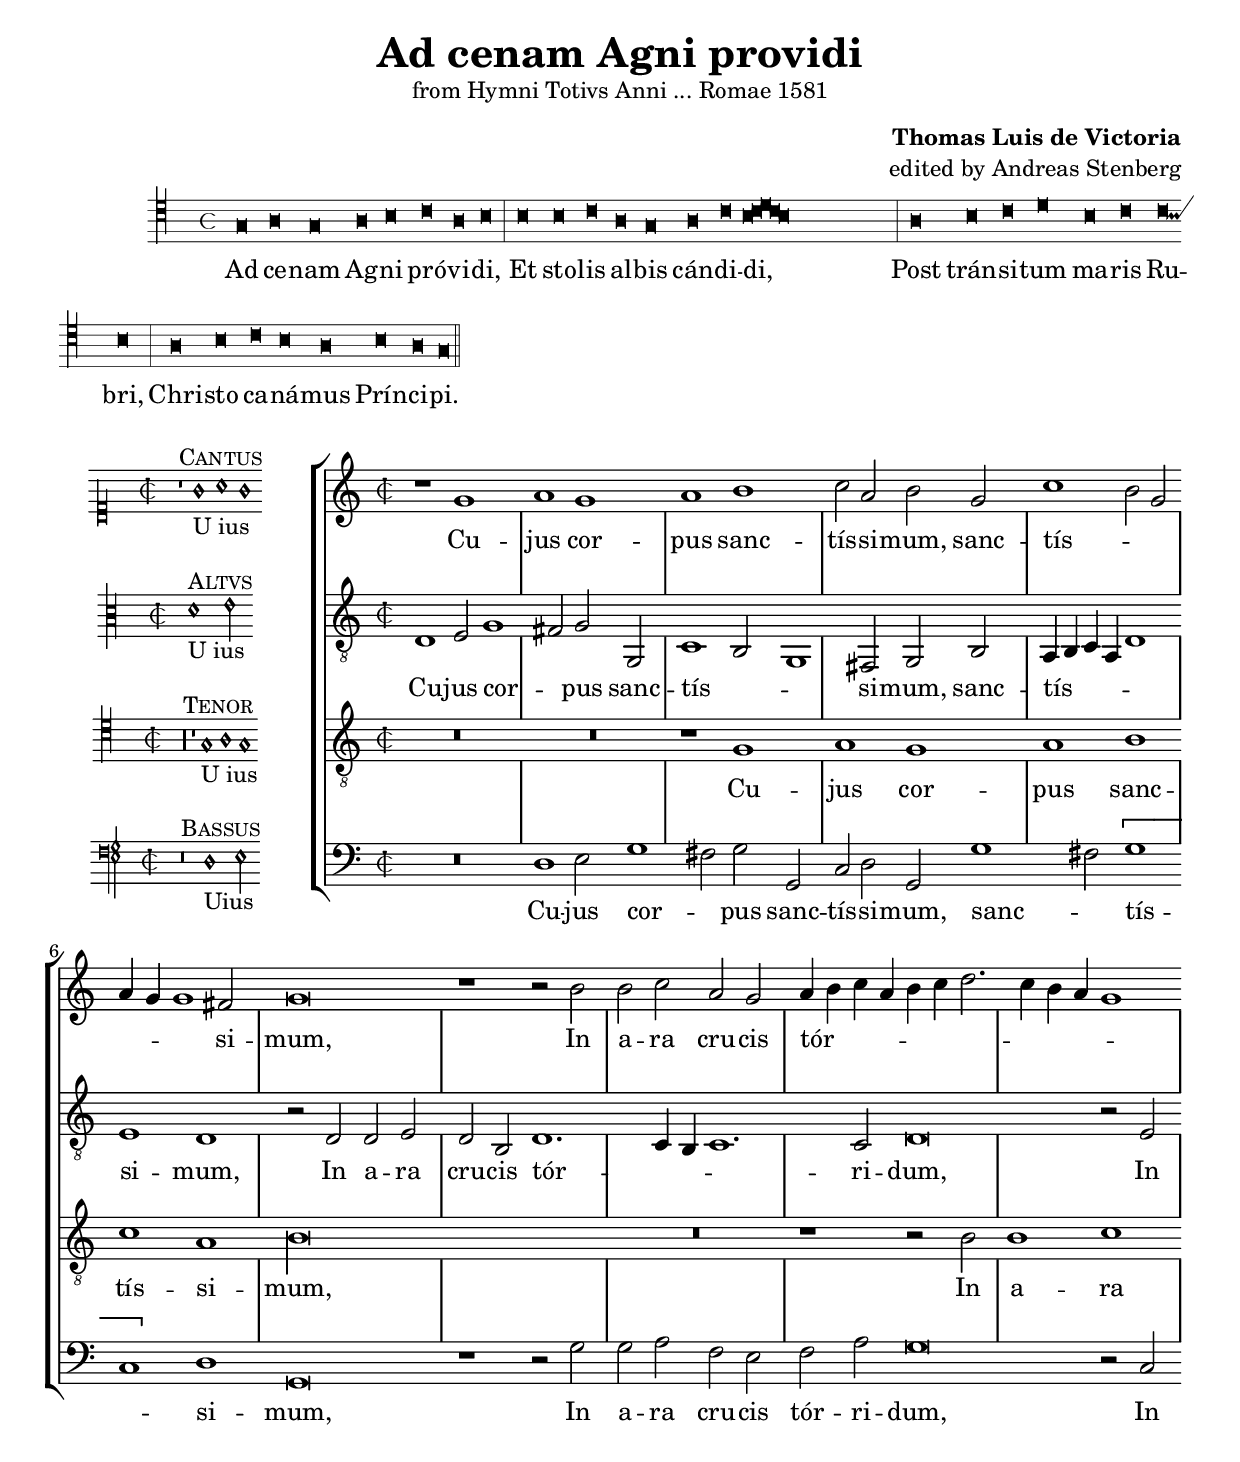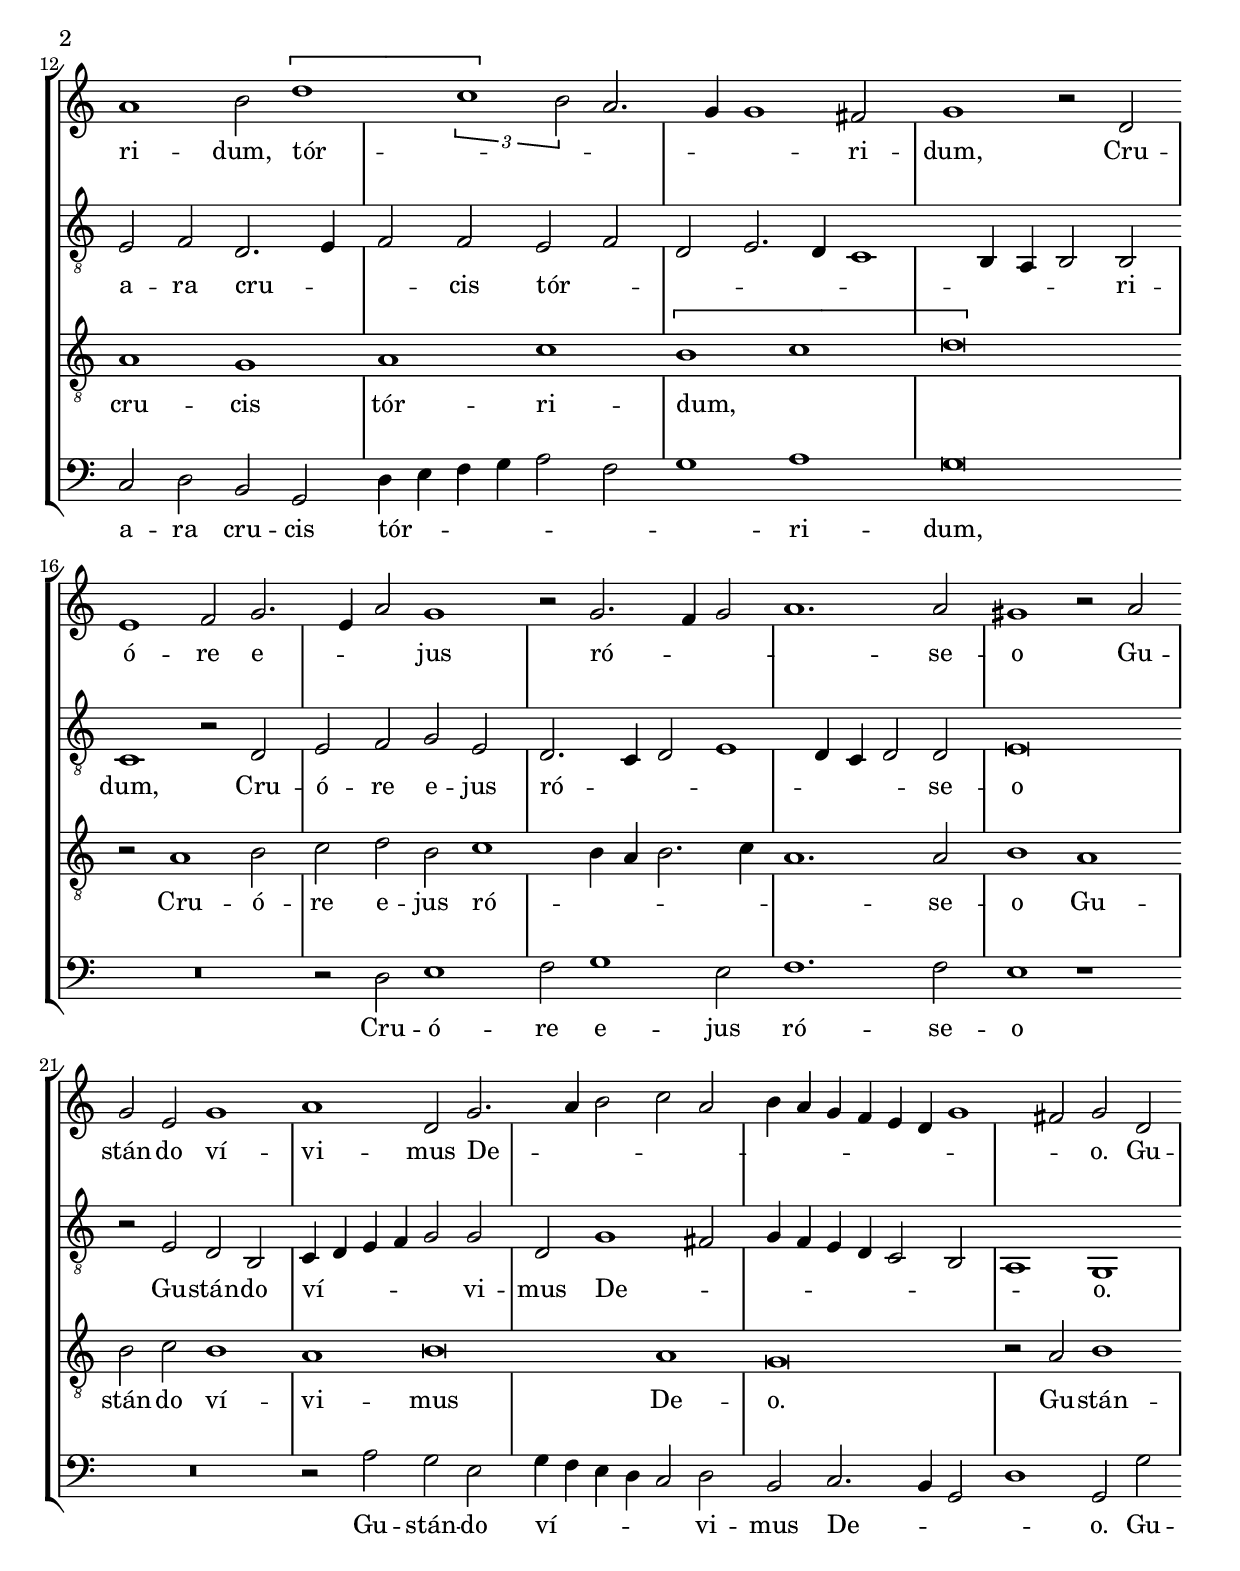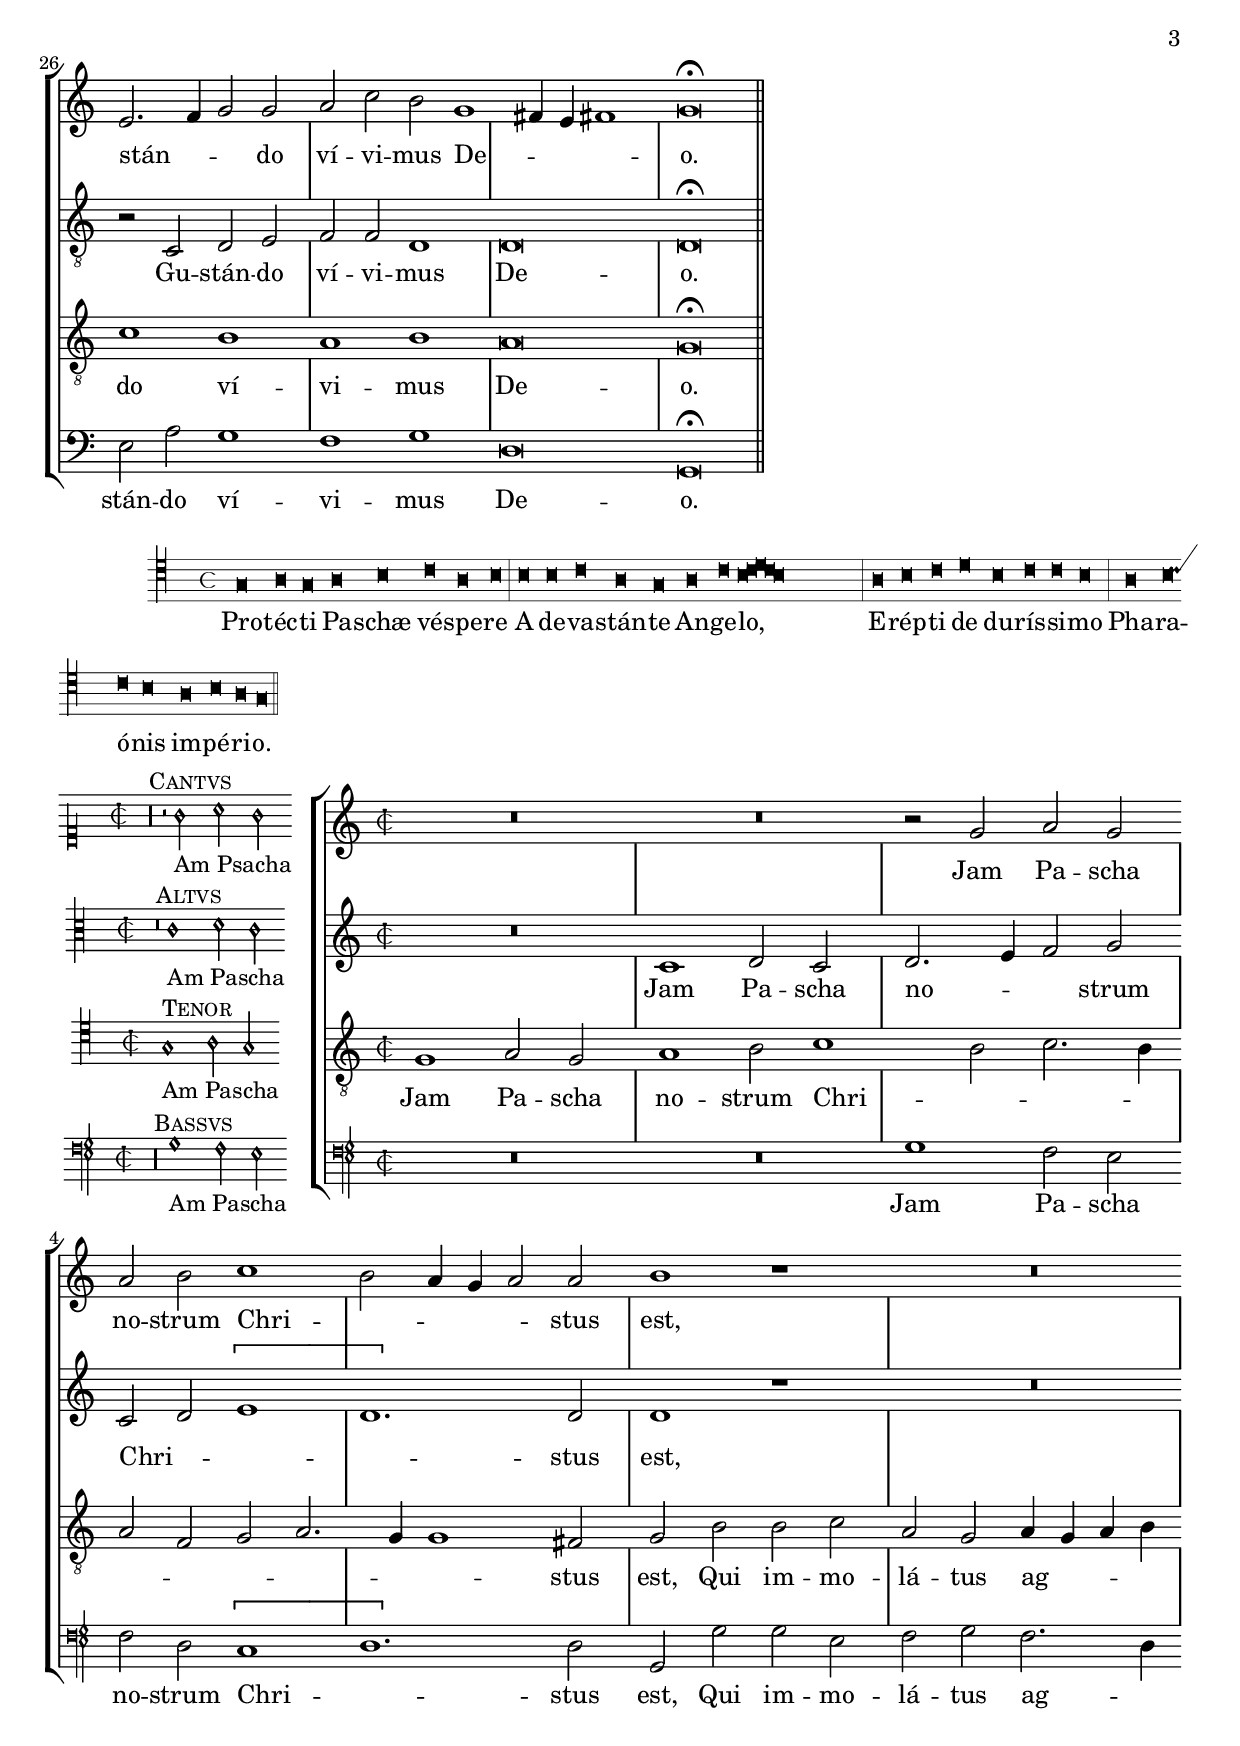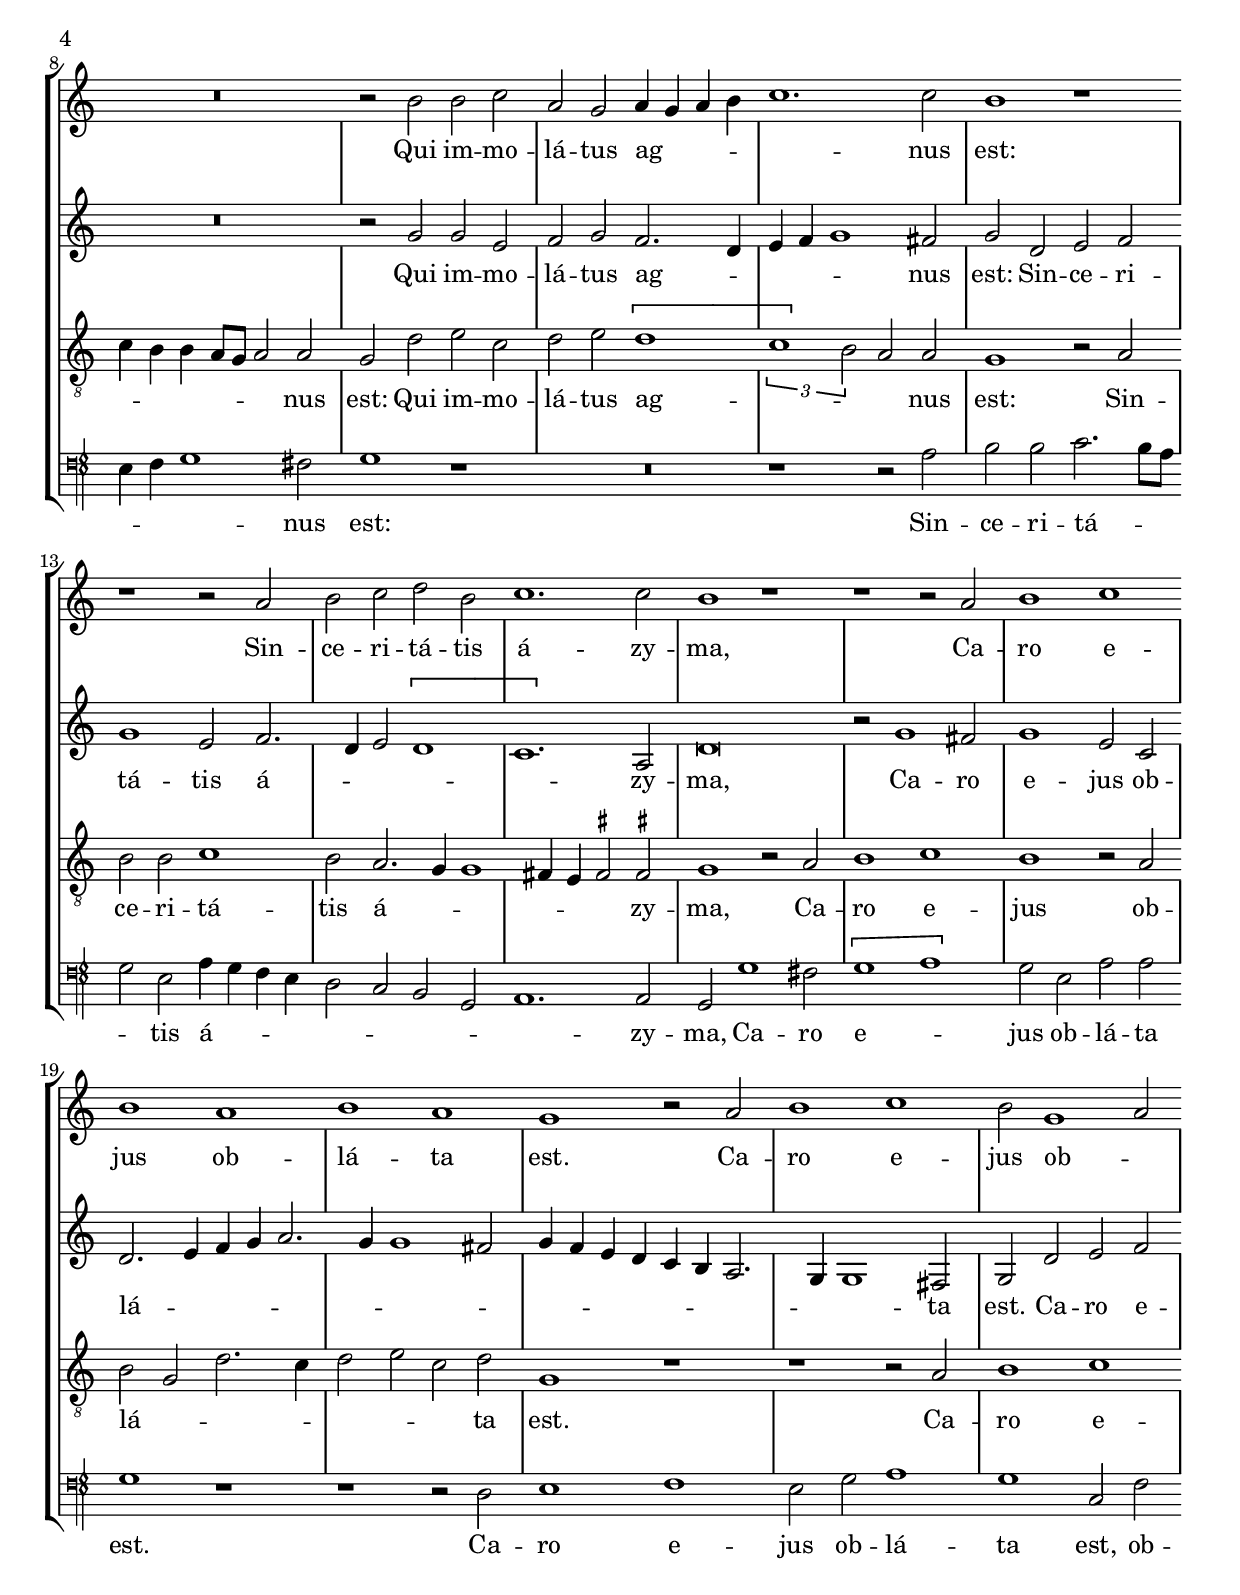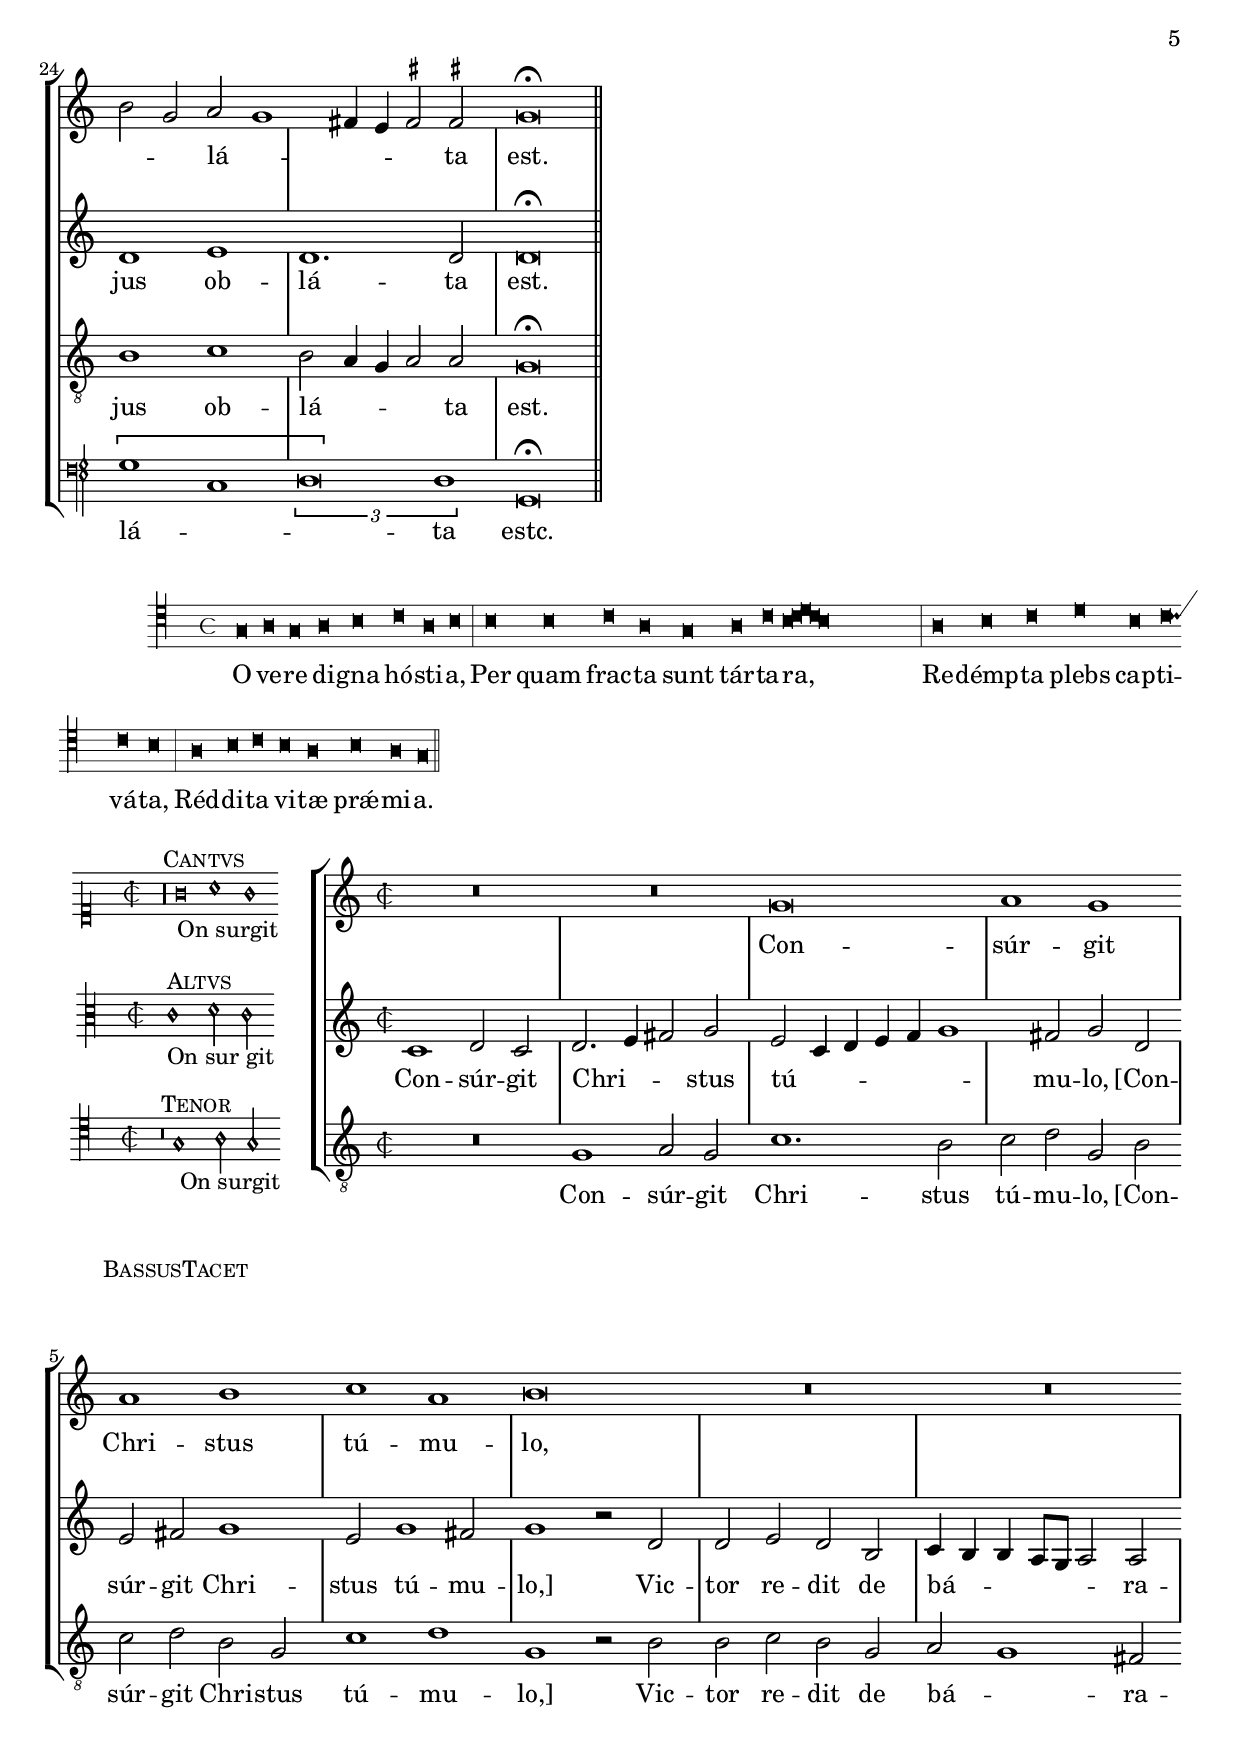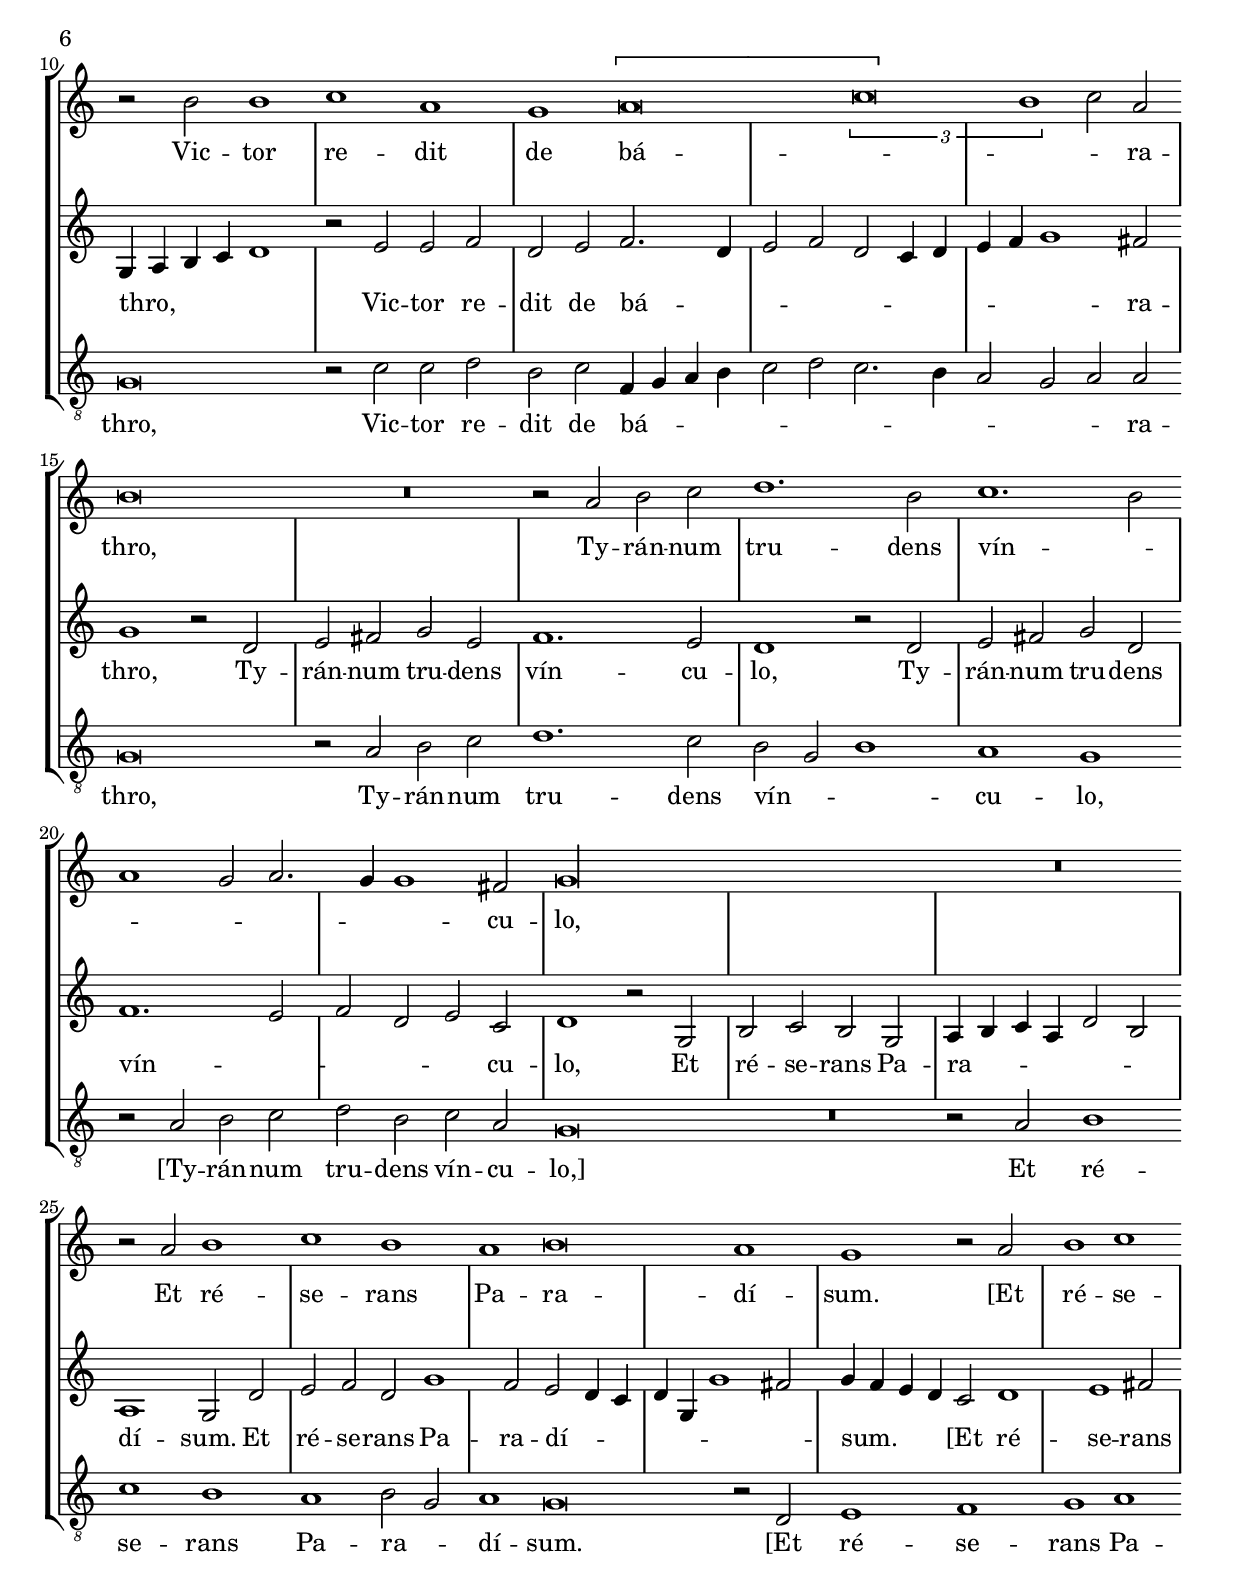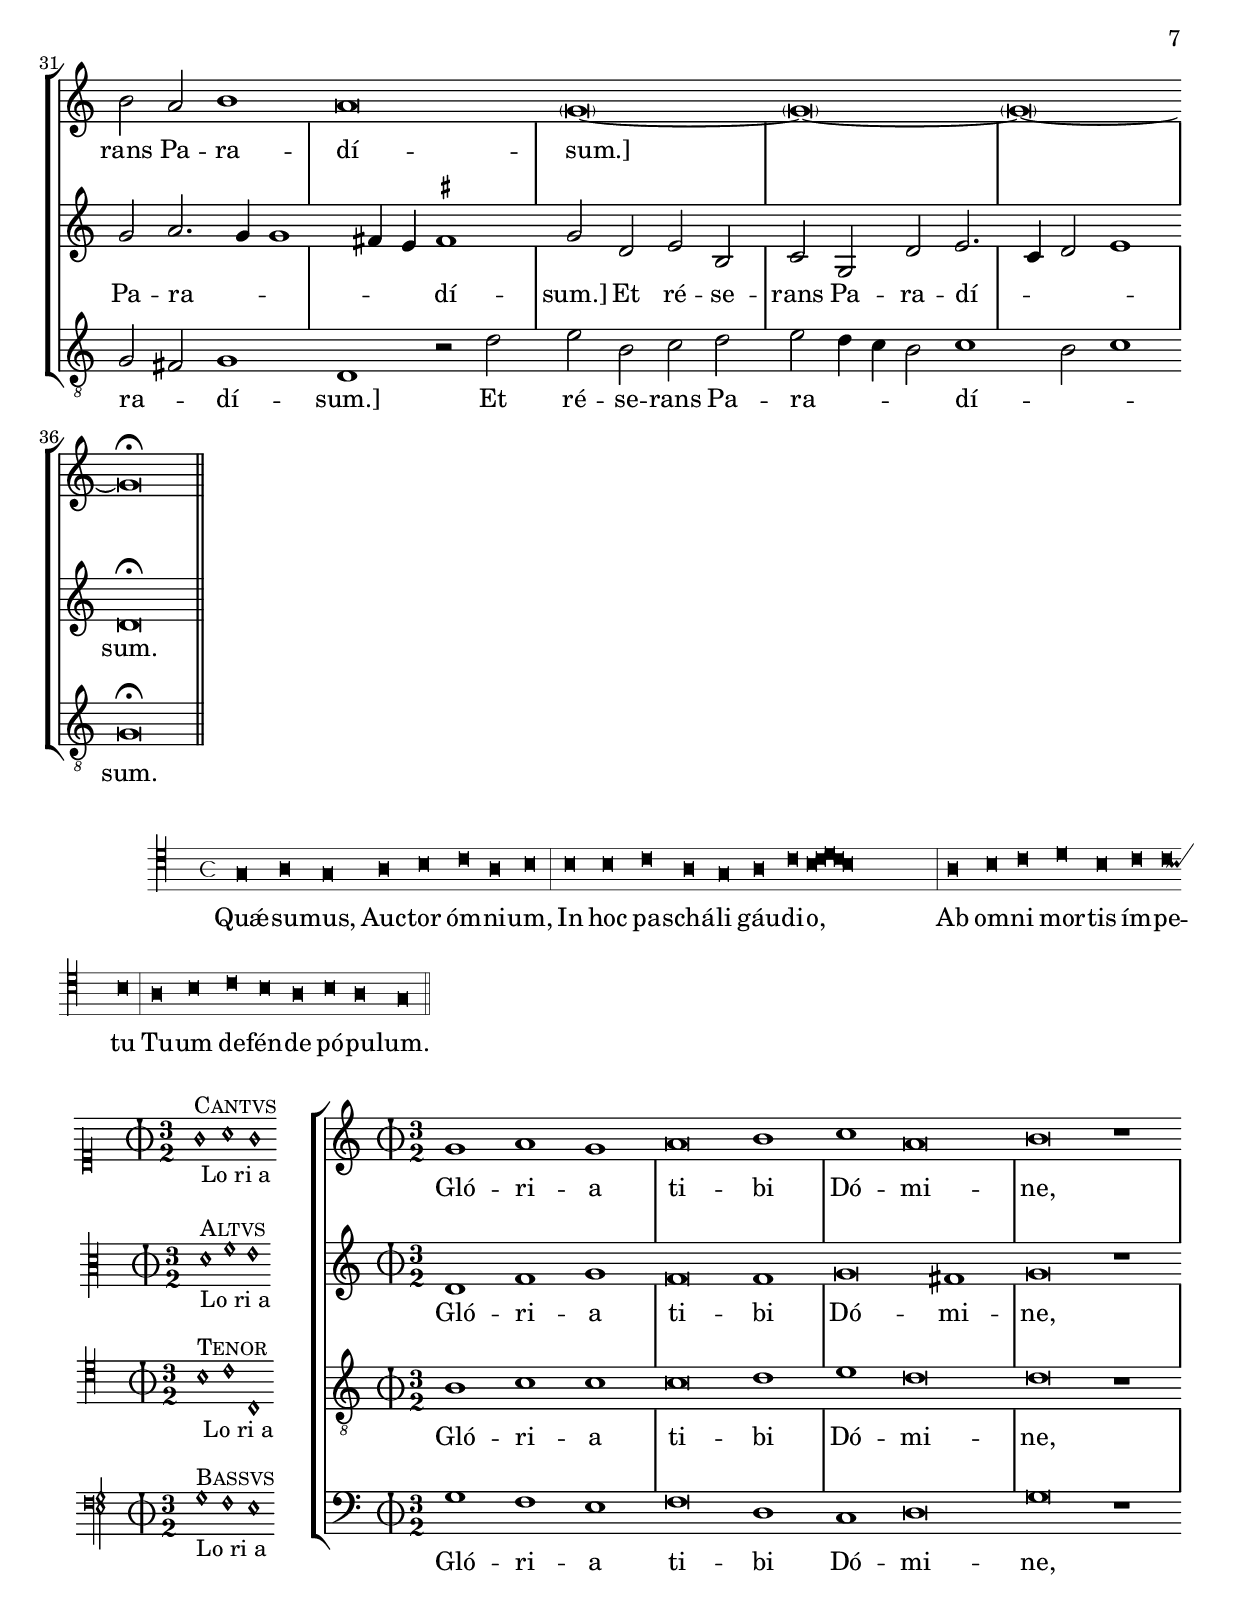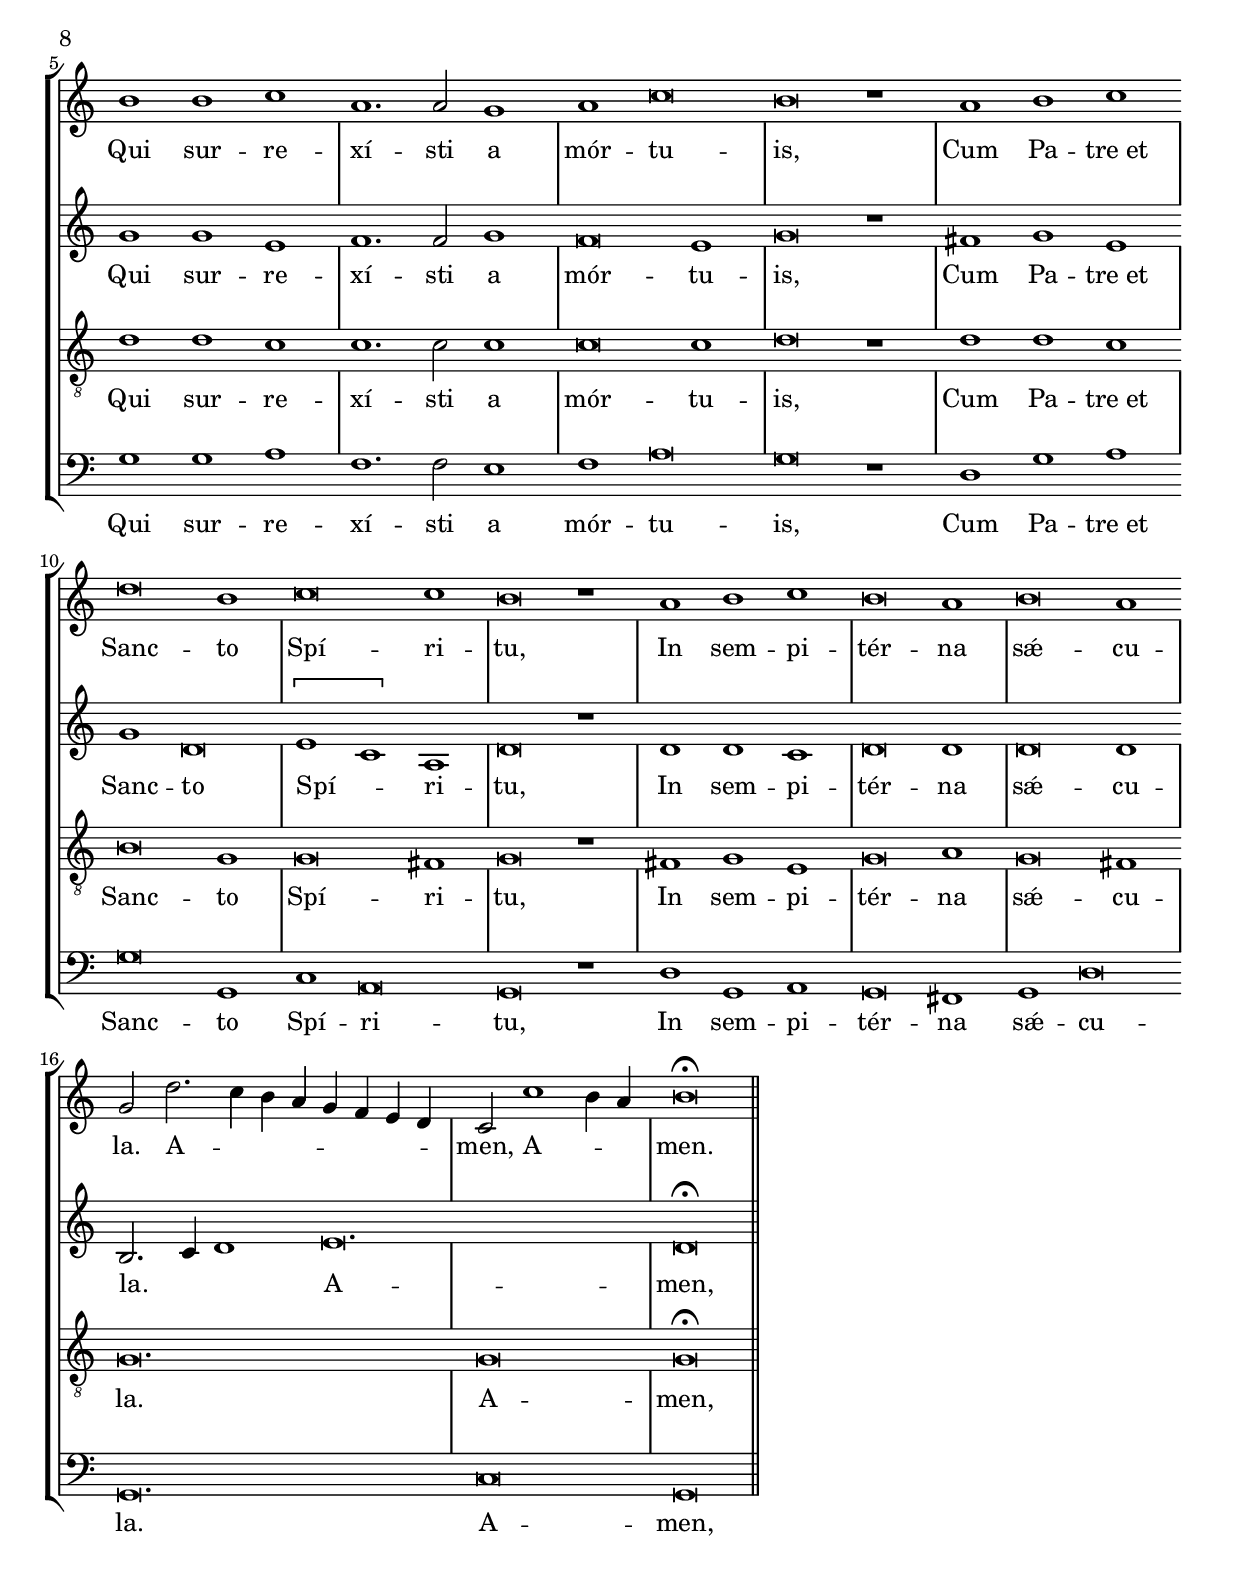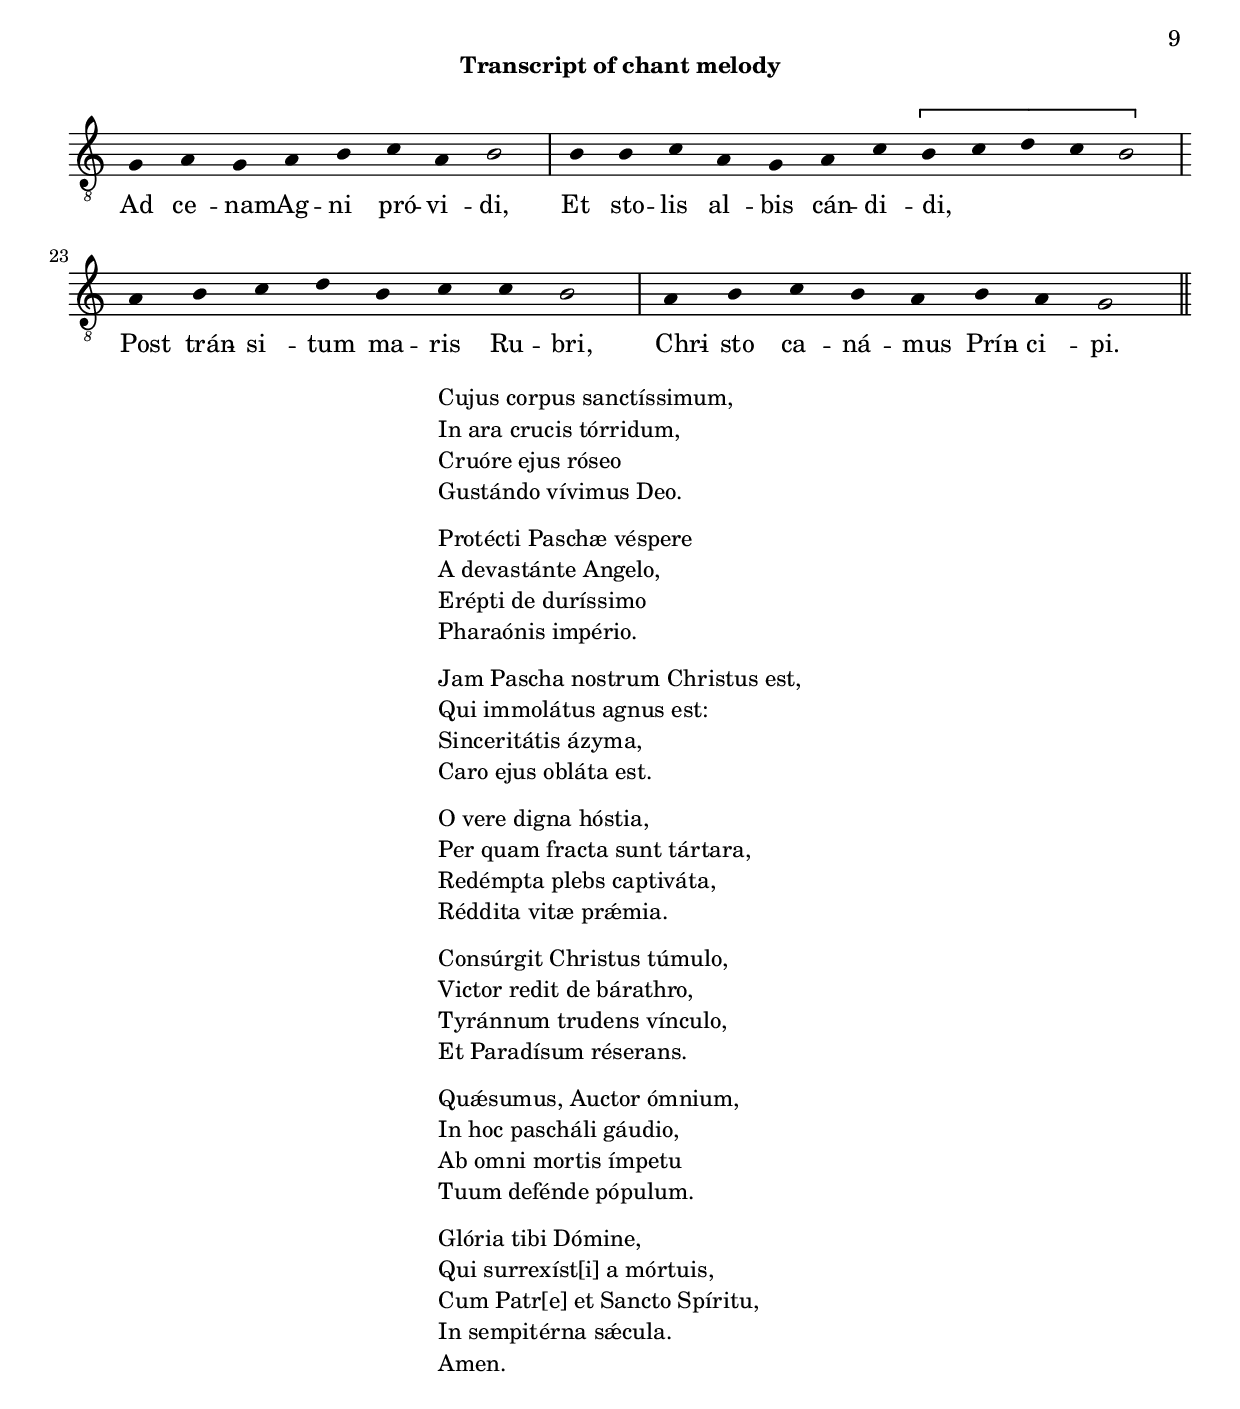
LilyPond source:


%%%%%%%%%%%%%%%%%%%%%%%%%%%%%%%%%%%%%%%%%%%%%%%%%%%%%%%%%%%%%%%%%%%
% This is a template based on the usual four part choir templater %
% where the voices have common lyrics at the the start but split  %
% to separate lyrics after a while.				  %
% This template is modyfied by AS from the one in the lilypond    %
% documentation.						  %
% This template is to be used for instance for fairly simple      %
% settings where the stanzas are set homophonicaly but twhere the %
% Chorus contains polyphony that require separate underlay for    %
% the different voices.						  %
%%%%%%%%%%%%%%%%%%%%%%%%%%%%%%%%%%%%%%%%%%%%%%%%%%%%%%%%%%%%%%%%%%%
\version "2.18.0"
\include "deutsch.ly"
ficta = \once \set suggestAccidentals =##t
#(define ((double-time-signature glyph a b) grob)
   (grob-interpret-markup grob
          (markup #:override '(baseline-skip . 2.5) #:number
                  (#:line ((markup (#:fontsize 4 #:musicglyph glyph))
                           (#:fontsize -1 #:column (a b)))))))

%{
\header {
  title = \markup {
    \center-column {
      "No. VIII. Ad cenam Agni providi (even verses)."
%      "Wann er zu nacht"
%      \vspace #0.5
    }
  }
  subtitle = "from Hymni Totivs Anni ... Romae 1581"
  composer = "Thomas Luis de Victoria"
  arranger = "ed. Andreas Stenberg"
  poet = ""
  meter =""
%  copyright = \markup {"Copyright " \char ##x00A9   2018 " by Andreas Stenberg" }
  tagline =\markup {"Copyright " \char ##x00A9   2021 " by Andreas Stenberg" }
}
%}

\markup {
  \column {
%    \fill-line { \fontsize #5 \bold "Hymnus: Lucis Creator optime" }
    \fill-line { \fontsize #5 \bold "Ad cenam Agni providi" }
    \fill-line { "from Hymni Totivs Anni ... Romae 1581" }
    \vspace #0.5
    \fill-line { "" \bold "Thomas Luis de Victoria" }
    \fill-line { "" "edited by Andreas Stenberg" }
  }
}
adCenam_melody = \relative c {
  \set Score.tempoHideNote = ##t
  \tempo \longa = 86
  \clef "petrucci-c4"
  \key c \major
  \override NoteHead.style = #'blackpetrucci
  g'\breve
  a\breve
  g\breve
  a\breve
  h\breve
  c\breve
  a\breve
  h\breve*2
  \once \revert Staff.BarLine.transparent
  \bar "|"
  h\breve
  h\breve
  c\breve
  a\breve
  g\breve
  a\breve
  c\breve
  \[h\breve\melisma
  c\breve
  d\breve
  c\breve  \override NoteHead.ligature-flexa = ##f
  h\longa\melismaEnd\]
  \once \revert Staff.BarLine.transparent
  \bar "|"
  a\breve
  h\breve
  c\breve
  d\breve
  h\breve
  c\breve
  c\breve
  h\breve*2
    \once \revert Staff.BarLine.transparent
  \bar "|"
  a\breve
  h\breve
  c\breve
  h\breve
  a\breve
  h\breve
  a\breve
  g\breve*2

  \once \revert Staff.BarLine.transparent
  \bar "||"
}
amen = \relative c {
  \override NoteHead.style = #'blackpetrucci
  \[g'\breve\melisma a\breve g\longa\melismaEnd\]  g\longa
  \once \revert Staff.BarLine.transparent
  \bar "||"
}
adCenam = \lyricmode {
Ad ce -- nam Ag -- ni pró -- vi -- di,
Et sto -- lis al -- bis cán -- di -- di,
Post trán -- si -- tum ma -- ris Ru -- bri,
Chri -- sto ca -- ná -- mus Prín -- ci -- pi.
}
\score {
  <<
    \new MensuralVoice = "discantus" \relative {
      \hide Score.BarNumber {
        \adCenam_melody
      }
    }
    \new Lyrics \lyricsto "discantus" {
      \adCenam
    }
  >>
  \layout {
    system-count = #2
    \context {
      \Score
      \override SpacingSpanner.base-shortest-duration = #(ly:make-moment 2/1)
    }
  }
}

global = {
  \override Staff.TimeSignature.style = #'mensural
  \key c \major
}

sopMusic = \relative c' {

  \set Score.tempoHideNote = ##t
  \tempo 1 = 76
  \time 2/2
  \set Timing.measureLength = #(ly:make-moment 4/2)
  \override Staff.BarLine.transparent = ##t
  r1 g'1
  a1 g1
  a1 h1
  c2 a2 h2 g2
  c1( h2 g2
  a4 g4 g1) fis2
  g\breve
  r1 r2 h2
  h2 c2 a2 g2
  a4( h4 c4 a4 h4 c4 d2.
  c4 h4 a4 g1)
  a1
  h2 \[d1( \tuplet 3/2 { c1\] h2 }
  a2. g4 g1)
  fis2 g1
  r2 d2 e1
  f2 g2.( e4 a2)
  g1 r2 g2.(
  f4 g2 a1.)
  a2
  gis1
  r2 a2 g2 e2
  g1 a1
  d,2 g2.( a4 h2
  c2 a2 h4 a4 g4 f4
  e4 d4 g1 fis2)
  g2 d2
  e2.( f4
  g2) g2
  a2 c2 h2 g1(
  fis4 e4 fis!1)
  g\breve^\fermata
 \revert Staff.BarLine.transparent
  \bar "||"
}
sopWords = \lyricmode {
Cu -- jus cor -- pus sanc -- tís -- si -- mum,
sanc -- tís -- si -- mum,
In a -- ra cru -- cis tór -- ri -- dum,
tór -- ri -- dum,
Cru -- ó -- re e -- jus ró -- se -- o
Gu -- stán -- do ví -- vi -- mus De -- o.
Gu -- stán -- do ví -- vi -- mus De -- o.
}
altoMusic = \relative c {
  \clef "G_8"
  \override Staff.BarLine.transparent = ##t
  d1 e2 g1(
  fis2) g2 g,2 c1(
  h2 g1)
  fis2 g2 h2 a4( h4
  c4 a4 d1)
  e1 d1
  r2 d2 d2 e2
  d2 h2 d1.(
  c4 h4 c1.)
  c2 d\breve
  r2 e2
  e2 f2 d2.( e4
  f2) f2
  e2( f2
  d2 e2. d4 c1
  h4 a4 h2) h2
  c1 r2 d2
  e2 f2 g2 e2
  d2.( c4 d2 e1
  d4 c4
  d2) d2
  e\breve
  r2 e2 d2 h2
  c4( d4 e4 f4 g2) g2
  d2 g1( fis2
  g4 f4 e4 d4  c2 h2
  a1)
  g1
  r2 c2 d2 e2
  f2 f2 d1
  d\breve
  d\breve^\fermata
  \revert Staff.BarLine.transparent
}
altoWords = \lyricmode {
Cu -- jus cor -- pus sanc -- tís -- si -- mum,
sanc -- tís -- si -- mum,
In a -- ra cru -- cis tór -- ri -- dum,
In a -- ra cru -- cis tór -- ri -- dum,
Cru -- ó -- re e -- jus ró -- se -- o
Gu -- stán -- do ví -- vi -- mus De -- o.
Gu -- stán -- do ví -- vi -- mus De -- o.
}
tenorMusic = \relative c {
  \clef "G_8"
  \override Staff.BarLine.transparent = ##t
  R\breve*2
  r1 g'1
  a1 g1
  a1 h1
  c1 a1
  h\longa
  R\breve
  r1 r2 h2
  h1 c1
  a1 g1
  a1 c1
  \[h1( c1
  d\breve)\]
  r2 a1 h2
  c2 d2 h2 c1(
  h4 a4 h2. c4
  a1.) a2
  h1 a1
  h2 c2 h1
  a1 h\breve
  a1
  g\breve
  r2 a2 h1
  c1 h1
  a1 h1
  a\breve
  g\breve^\fermata
 \revert Staff.BarLine.transparent
 \bar "||"
}
tenorWords = \lyricmode {
Cu -- jus cor -- pus sanc -- tís -- si -- mum,
In a -- ra cru -- cis tór -- ri -- dum,
Cru -- ó -- re e -- jus ró -- se -- o
Gu -- stán -- do ví -- vi -- mus De -- o.
Gu -- stán -- do ví -- vi -- mus De -- o.
}
bassMusic = \relative c {
  \override Staff.BarLine.transparent = ##t
  R\breve
  d1 e2 g1(
  fis2) g2 g,2
  c2 d2 g,2 g'1(
  fis2) \[g1(
  c,1)\] d1
  g,\breve
  r1 r2 g'2
  g2 a2 f2e2
  f2 a2 g\breve
  r2 c,2
  c2 d2 h2 g2
  d'4( e4 f4 g4 a2 f2
  g1) a1
  g\breve
  R\breve
  r2 d2
  e1
  f2 g1 e2
  f1. f2
  e1 r1
  R\breve
  r2 a2 g2 e2
  g4( f4 e4 d4 c2) d2
  h2 c2.( h4 g2
  d'1)
  g,2 g'2
  e2 a2 g1
  f1 g1
  d\breve
  g,\breve^\fermata
  \revert Staff.BarLine.transparent
}
bassWords = \lyricmode {
Cu -- jus cor -- pus sanc -- tís -- si -- mum,
sanc -- tís -- si -- mum,
In a -- ra cru -- cis tór -- ri -- dum,
In a -- ra cru -- cis tór -- ri -- dum,
Cru -- ó -- re e -- jus ró -- se -- o
Gu -- stán -- do ví -- vi -- mus De -- o.
Gu -- stán -- do ví -- vi -- mus De -- o.
}
incipitDiscantus = \markup {
  \score {
    {
      %      \set Staff.instrumentName = #"Tenor "
      \override NoteHead.style = #'petrucci
      \override Rest.style = #'mensural
      \override Staff.TimeSignature.style = #'mensural
      \cadenzaOn
      \clef "petrucci-c1"
      \key c \major
      \time 2/2

      r1 ^\markup { \smallCaps"Cantus"}
      g'1_"U ius"
      a'1
      g'1
    }
    \layout {
      \context {
        \Voice
        \remove "Ligature_bracket_engraver"
        \consists "Mensural_ligature_engraver"
      }
      line-width = 4.5\cm
    }
  }
}


incipitAltus = \markup {
  \score {
    {
      %      \set Staff.instrumentName = #"Tenor "
      \override NoteHead.style = #'petrucci
      \override Rest.style = #'mensural
      \override Staff.TimeSignature.style = #'mensural
      \cadenzaOn
      \clef "petrucci-c3"
      \key c \major
      \time 2/2
      d'1^\markup \smallCaps"Altvs"
      _"U ius"
      e'2
          }
    \layout {
      \context {
        \Voice
        \remove "Ligature_bracket_engraver"
        \consists "Mensural_ligature_engraver"
      }
      line-width = 4.5\cm
    }
  }
}


incipitTenor = \markup {
  \score {
    {
      %      \set Staff.instrumentName = #"Tenor "
      \override NoteHead.style = #'petrucci
      \override Rest.style = #'mensural
      \override Staff.TimeSignature.style = #'mensural
      \cadenzaOn
      \clef "petrucci-c4"
      \key c \major
      \time 2/2
      r\longa ^\markup \smallCaps"Tenor"
      r1 g1_"U ius"
      a1 g1
    }
    \layout {
      \context {
        \Voice
        \remove "Ligature_bracket_engraver"
        \consists "Mensural_ligature_engraver"
      }
      line-width = 5.0\cm
    }
  }
}
#(append! supported-clefs '(("mensural-f3" . ("clefs.mensural.f" 0 0))))

incipitBassus = \markup {
  \score {
    {
      %      \set Staff.instrumentName = #"Tenor "
      \override NoteHead.style = #'petrucci
      \override Rest.style = #'mensural
      \override Staff.TimeSignature.style = #'mensural
      \cadenzaOn
      \clef "petrucci-f"
      \key c \major
      \time 2/2
      r\breve^\markup \smallCaps"Bassus"
      d1_"Uius"
      e2
    }
    \layout {
      \context {
        \Voice
        \remove "Ligature_bracket_engraver"
        \consists "Mensural_ligature_engraver"
      }
      line-width = 4.5\cm
    }
  }
}


\score {
  <<
    \new StaffGroup \with {
      \override VerticalAxisGroup.staff-staff-spacing = #'((basic-distance . 12))
    } <<
      \new Staff = treble <<
        \set Staff.instrumentName = \incipitDiscantus
        \new Voice = "sopranos" {
          \set  Staff.midiInstrument ="choir aahs"
          %	\voiceOne
          << \global \sopMusic >>
        }
      >>
      \new Lyrics = sopranos { s1 }

      \new Staff = "medius" <<
        \set Staff.instrumentName = \incipitAltus

        \new Voice = "altos" {
          %	\voiceTwo
          \set  Staff.midiInstrument ="choir aahs"
          << \global \altoMusic >>
        }
      >>

      \new Lyrics = "altos" { s1 }
      \new Staff = tenors <<
        \set Staff.instrumentName = \incipitTenor

        \clef "treble"
        \new Voice = "tenors" {
          \set  Staff.midiInstrument ="choir aahs"
          %	\voiceOne
          << \global \tenorMusic >>
        }
      >>
      \new Lyrics = "tenors" { s1 }

      \new Staff ="basses" {
        \set Staff.instrumentName = \incipitBassus

        \new Voice = "basses" {
          \set  Staff.midiInstrument ="choir aahs"
          \clef "bass"
          %	\voiceTwo
          << \global \bassMusic >>
        }
      }
    >>
    \new Lyrics = basses { s1 }

    \context Lyrics = sopranos \lyricsto sopranos \sopWords
    \context Lyrics = altos \lyricsto altos \altoWords
    \context Lyrics = tenors \lyricsto tenors \tenorWords
    \context Lyrics = basses \lyricsto basses \bassWords
  >>
  \layout {
    \context {
      \Score
      % no bars in staves
      %      \override BarLine.transparent = ##t

    }
    % the next three instructions keep the lyrics between the bar lines
    \context {
      \Lyrics
      \consists "Bar_engraver"
      \override BarLine.transparent = ##t
    }
    \context {
      \StaffGroup
      \consists "Separating_line_group_engraver"
    }
    \context {
      \Voice
      % no slurs
      \override Slur.transparent = ##t
      % Comment in the below "\remove" command to allow line
      % breaking also at those barlines where a note overlaps
      % into the next bar.  The command is commented out in this
      % short example score, but especially for large scores, you
      % will typically yield better line breaking and thus improve
      % overall spacing if you comment in the following command.
      %\remove "Forbid_line_break_engraver"
    }
    indent = 4.5\cm
  }

}

%% Third verse

protectiPaschae = \lyricmode {
Pro -- téc -- ti Pa -- schæ vé -- spe -- re
A de -- va -- stán -- te An -- ge -- lo,
E -- rép -- ti de du -- rís -- si -- mo
Pha -- ra -- ó -- nis im -- pé -- ri -- o.
}
\score {
  <<
    \new MensuralVoice = "discantus" \relative {
      \hide Score.BarNumber {
        \adCenam_melody
      }
    }
    \new Lyrics \lyricsto "discantus" {
      \protectiPaschae
    }
  >>
  \layout {
    system-count = #2
    \context {
      \Score
      \override SpacingSpanner.base-shortest-duration = #(ly:make-moment 2/1)
    }
  }
}

%% fourth verse

globalIV = {
\override Staff.TimeSignature.style = #'mensural
        \key c \major
}

sopMusicIV = \relative c' {

  \set Score.tempoHideNote = ##t
  \tempo 1 = 76
  \time 2/2
  \set Timing.measureLength = #(ly:make-moment 4/2)
  \override Staff.BarLine.transparent = ##t
 R\breve*2
 r2 g'2 a2 g2
 a2 h2 c1(
 h2 a4 g4 a2) a2
 h1 r1
 R\breve*2
 r2 h2 h2 c2
 a2 g2 a4( g4 a4 h4
 c1.) c2
 h1 r1
 r1 r2 a2
 h2 c2 d2 h2
 c1. c2
 h1 r1
 r1 r2 a2
 h1 c1
 h1 a1
 h1 a1
 g1 r2 a2
 h1 c1
 h2 g1( a2
 h2 g2) a2( g1
 fis4 e4
 \ficta fis!2) \ficta fis!2
 g\breve^\fermata
 \revert Staff.BarLine.transparent
  \bar "||"
}
sopWordsIV = \lyricmode {
Jam Pa -- scha no -- strum Chri -- stus est,
Qui im -- mo -- lá -- tus ag -- nus est:
Sin -- ce -- ri -- tá -- tis á -- zy -- ma,
Ca -- ro e -- jus ob -- lá -- ta est.
Ca -- ro e -- jus ob -- lá -- ta est.
}
altoMusicIV = \relative c' {
  \override Staff.BarLine.transparent = ##t
 R\breve
 c1 d2 c2
 d2.( e4 f2) g2
 c,2( d2 \[e1(
 d1.)\] d2
 d1 r1
 R\breve*2
 r2 g2 g2 e2
 f2 g2 f2.( d4
 e4 f4 g1) fis2
 g2 d2 e2 f2
 g1 e2 f2.(
 d4 e2
 \[d1
 c1.)\] a2
 d\breve
 r2 g1 fis2
 g1 e2 c2
 d2.( e4 f4 g4 a2.
 g4 g1 fis2
 g4 f4 e4 d4
 c4 h4 a2.
 g4 g1) fis2
 g2 d'2 e2 f2
 d1 e1
 d1. d2
 d\breve^\fermata
  \revert Staff.BarLine.transparent
}
altoWordsIV = \lyricmode {
Jam Pa -- scha no -- strum Chri -- stus est,
Qui im -- mo -- lá -- tus ag -- nus est:
Sin -- ce -- ri -- tá -- tis á -- zy -- ma,
Ca -- ro e -- jus ob -- lá -- ta est.
Ca -- ro e -- jus ob -- lá -- ta est.
}
tenorMusicIV = \relative c {
  \clef "G_8"
  \override Staff.BarLine.transparent = ##t
  g'1 a2 g2
  a1 h2 c1(
  h2 c2. h4 a2 f2
  g2 a2. g4 g1)
  fis2 g2 h2
  h2 c2 a2 g2
  a4( g4 a4 h4 c4 h4 h4 a8 g8
  a2) a2 g2 d'2
  e2 c2 d2 e2
  \[d1( \tuplet 3/2 { c1\] h2 }
  a2) a2 g1
  r2 a2 h2 h2
  c1 h2 a2.(
  g4 g1 fis4 e4 \ficta fis!2) \ficta fis!2
  g1 r2 a2
  h1 c1
  h1 r2 a2
  h2( g2
  d'2. c4
  d2 e2 c2) d2
  g,1 r1
  r1 r2 a2
  h1 c1
  h1 c1
  h2( a4 g4 a2) a2
  g\breve^\fermata
 \revert Staff.BarLine.transparent
}
tenorWordsIV = \lyricmode {
Jam Pa -- scha no -- strum Chri -- stus est,
Qui im -- mo -- lá -- tus ag -- nus est:
Qui im -- mo -- lá -- tus ag -- nus est:
Sin -- ce -- ri -- tá -- tis á -- zy -- ma,
Ca -- ro e -- jus ob -- lá -- ta est.
Ca -- ro e -- jus ob -- lá -- ta est.
}
bassMusicIV = \relative c {
  \clef "petrucci-f"
  \override Staff.BarLine.transparent = ##t
  R\breve*2
  g'1 f2 e2
  f2 d2 \[c1(
  d1.)\] d2
  g,2 g'2 g2 e2
  f2 g2 f2.( d4
  e4 f4 g1) fis2
  g1 r1
  R\breve
  r1 r2 a2
  h2 h2 c2.( h8 a8
  g2) e2 a4( g4 f4 e4
  d2 c2 h2 g2
  a1.) a2
  g2 g'1 fis2
  \[g1( a1)\]
  g2 e2 a2 a2
  g1 r1
  r1 r2 d2
  e1 f1
  e2 g2 a1
  g1
  c,2 f2
  \[g1( c,1
  \tuplet 3/2 { d\breve)\] d1 }
  g,\breve^\fermata
  \revert Staff.BarLine.transparent
}
bassWordsIV = \lyricmode {
Jam Pa -- scha no -- strum Chri -- stus est,
Qui im -- mo -- lá -- tus ag -- nus est:
Sin -- ce -- ri -- tá -- tis á -- zy -- ma,
Ca -- ro e -- jus ob -- lá -- ta est.
Ca -- ro e -- jus ob -- lá -- ta est,
ob -- lá -- ta estc.
}
incipitDiscantusIV = \markup {
  \score {
    {
      %      \set Staff.instrumentName = #"Tenor "
      \override NoteHead.style = #'petrucci
      \override Rest.style = #'mensural
      \override Staff.TimeSignature.style = #'mensural
      \cadenzaOn
      \clef "petrucci-c1"
      \key c \major
      \time 2/2

      r\longa ^\markup { \smallCaps"Cantvs"}
      r2 g'2 _"Am Psacha"
      a'2 g'2
    }
    \layout {
      \context {
        \Voice
        \remove "Ligature_bracket_engraver"
        \consists "Mensural_ligature_engraver"
      }
      line-width = 4.5\cm
    }
  }
}


incipitAltusIV = \markup {
  \score {
    {
      %      \set Staff.instrumentName = #"Tenor "
      \override NoteHead.style = #'petrucci
      \override Rest.style = #'mensural
      \override Staff.TimeSignature.style = #'mensural
      \cadenzaOn
      \clef "petrucci-c3"
      \key c \major
      \time 2/2
      r\breve ^\markup \smallCaps"Altvs"
      c'1_"Am Pascha"
      d'2 c'2
    }
    \layout {
      \context {
        \Voice
        \remove "Ligature_bracket_engraver"
        \consists "Mensural_ligature_engraver"
      }
      line-width = 4.5\cm
    }
  }
}


incipitTenorIV = \markup {
  \score {
    {
      %      \set Staff.instrumentName = #"Tenor "
      \override NoteHead.style = #'petrucci
      \override Rest.style = #'mensural
      \override Staff.TimeSignature.style = #'mensural
      \cadenzaOn
      \clef "petrucci-c4"
      \key c \major
      \time 2/2
      g1^\markup \smallCaps"Tenor"
      _"Am Pascha"
      a2 g2
    }
    \layout {
      \context {
        \Voice
        \remove "Ligature_bracket_engraver"
        \consists "Mensural_ligature_engraver"
      }
      line-width = 5.0\cm
    }
  }
}
#(append! supported-clefs '(("mensural-f3" . ("clefs.mensural.f" 0 0))))

incipitBassusIV = \markup {
  \score {
    {
      %      \set Staff.instrumentName = #"Tenor "
      \override NoteHead.style = #'petrucci
      \override Rest.style = #'mensural
      \override Staff.TimeSignature.style = #'mensural
      \cadenzaOn
      \clef "petrucci-f"
      \key c \major
      \time 2/2
      r\longa^\markup \smallCaps"Bassvs"
      g1_"Am Pascha"
      f2 e2
    }
    \layout {
      \context {
        \Voice
        \remove "Ligature_bracket_engraver"
        \consists "Mensural_ligature_engraver"
      }
      line-width = 4.5\cm
    }
  }
}
%}

\score {
  <<
    \new StaffGroup \with {
      \override VerticalAxisGroup.staff-staff-spacing = #'((basic-distance . 12))
    } <<
      \new Staff = treble <<
        \set Staff.instrumentName = \incipitDiscantusIV
        \new Voice = "sopranos" {
          \set  Staff.midiInstrument ="choir aahs"
          %	\voiceOne
          << \globalIV \sopMusicIV >>
        }
      >>
      \new Lyrics = sopranos { s1 }

      \new Staff = "medius" <<
        \set Staff.instrumentName = \incipitAltusIV

        \new Voice = "altos" {
          %	\voiceTwo
          \set  Staff.midiInstrument ="choir aahs"
          << \globalIV \altoMusicIV >>
        }
      >>

      \new Lyrics = "altos" { s1 }
      \new Staff = tenors <<
        \set Staff.instrumentName = \incipitTenorIV

        \clef "treble"
        \new Voice = "tenors" {
          \set  Staff.midiInstrument ="choir aahs"
          %	\voiceOne
          << \globalIV \tenorMusicIV >>
        }
      >>
      \new Lyrics = "tenors" { s1 }

      \new Staff ="basses" {
        \set Staff.instrumentName = \incipitBassusIV

        \new Voice = "basses" {
          \set  Staff.midiInstrument ="choir aahs"
          << \globalIV \bassMusicIV >>
        }
      }
    >>
    \new Lyrics = basses { s1 }

    \context Lyrics = sopranos \lyricsto sopranos \sopWordsIV
    \context Lyrics = altos \lyricsto altos \altoWordsIV
    \context Lyrics = tenors \lyricsto tenors \tenorWordsIV
    \context Lyrics = basses \lyricsto basses \bassWordsIV
  >>
  \layout {
    \context {
      \Score
      % no bars in staves
      %      \override BarLine.transparent = ##t

    }
    % the next three instructions keep the lyrics between the bar lines
    \context {
      \Lyrics
      \consists "Bar_engraver"
      \override BarLine.transparent = ##t
    }
    \context {
      \StaffGroup
      \consists "Separating_line_group_engraver"
    }
    \context {
      \Voice
      % no slurs
      \override Slur.transparent = ##t
      % Comment in the below "\remove" command to allow line
      % breaking also at those barlines where a note overlaps
      % into the next bar.  The command is commented out in this
      % short example score, but especially for large scores, you
      % will typically yield better line breaking and thus improve
      % overall spacing if you comment in the following command.
      %\remove "Forbid_line_break_engraver"
    }
    indent = 4.5\cm
  }
}

%% Fifth verse

oVere = \lyricmode {
O ve -- re di -- gna hó -- sti -- a,
Per quam frac -- ta sunt tár -- ta -- ra,
Re -- démp -- ta plebs cap -- ti -- vá -- ta,
Réd -- di -- ta vi -- tæ prǽ -- mi -- a.
}

\score {
  <<
    \new MensuralVoice = "discantus" \relative {
      \hide Score.BarNumber {
        \adCenam_melody

      }
    }
    \new Lyrics \lyricsto "discantus" {
      \oVere

    }
  >>
  \layout {
    system-count = #2
  \bar "||"\context {
      \Score
      \override SpacingSpanner.base-shortest-duration = #(ly:make-moment 2/1)
    }
  }
  \header {
%    piece =  "Presta Pater ut supra"
  }
}


%% Sixth vers

globalVI = {
\override Staff.TimeSignature.style = #'mensural
        \key c \major
}

sopMusicVI = \relative c' {

  \set Score.tempoHideNote = ##t
  \tempo 1 = 76
  \time 2/2
  \set Timing.measureLength = #(ly:make-moment 4/2)
  \override Staff.BarLine.transparent = ##t
 R\breve*2
 g'\breve
 a1 g1
 a1 h1
 c1 a1
 h\breve
 R\breve*2
 r2 h2 h1
 c1 a1
 g1 \[a\breve(
 \tuplet 3/2 { c\breve\]
   h1 } c2) a2
 h\breve
 R\breve
 r2 a2 h2 c2
 d1. h2
 c1.( h2
 a1 g2 a2.
 g4 g1) fis2
 g\longa
 R\breve
 r2 a2 h1
 c1 h1
 a1  h\breve
 a1
 g1 r2 a2
 h1 c1
 h2 a2 h1
 a\breve
 \repeat unfold 3 { \parenthesize g\breve~ }
 g\breve^\fermata
 \revert Staff.BarLine.transparent
  \bar "||"
}
sopWordsVI = \lyricmode {
Con -- súr -- git Chri -- stus tú -- mu -- lo,
Vic -- tor re -- dit de bá -- ra -- thro,
Ty -- rán -- num tru -- dens vín -- cu -- lo,
Et ré -- se -- rans Pa -- ra -- dí -- sum.
[Et ré -- se -- rans Pa -- ra -- dí -- sum.]
}
altoMusicVI = \relative c' {
  \override Staff.BarLine.transparent = ##t
  c1 d2 c2
  d2.( e4 fis2) g2
  e2( c4 d4  e4 f4 g1)
  fis2 g2 d2
  e2 fis2 g1
  e2 g1 fis2
  g1 r2 d2
  d2 e2 d2 h2
  c4( h4 h4 a8 g8 a2) a2
  g4( a4 h4 c4 d1)
  r2 e2 e2 f2
  d2 e2 f2.( d4
  e2 f2 d2 c4 d4
  e4 f4 g1) fis2
  g1 r2 d2
  e2 fis2
  g2 e2
  f1. e2
  d1 r2 d2
  e2 fis2 g2 d2
  f1.( e2
  f2 d2 e2) c2
  d1 r2 g,2
  h2 c2 h2 g2
  a4( h4 c4 a4 d2 h2)
  a1 g2 d'2
  e2 f2 d2 g1
  f2 e2( d4 c4
  d4 g,4 g'1 fis2)
  g4( f4 e4 d4)
  c2 d1 e1
  fis2 g2 a2.(
  g4 g1 fis4 e4)
  \ficta fis!1 g2 d2
  e2 h2
  c2 g2 d'2 e2.(
  c4 d2 e1)
  d\breve^\fermata
  \revert Staff.BarLine.transparent
}
altoWordsVI = \lyricmode {
Con -- súr -- git Chri -- stus tú -- mu -- lo,
[Con -- súr -- git Chri -- stus tú -- mu -- lo,]
Vic -- tor re -- dit de bá -- ra -- thro,
Vic -- tor re -- dit de bá -- ra -- thro,
Ty -- rán -- num tru -- dens vín -- cu -- lo,
Ty -- rán -- num tru -- dens vín -- cu -- lo,
Et ré -- se -- rans Pa -- ra -- dí -- sum.
Et ré -- se -- rans Pa -- ra -- dí -- sum.
[Et ré -- se -- rans Pa -- ra -- dí -- sum.]
Et ré -- se -- rans Pa -- ra -- dí -- sum.

}
tenorMusicVI = \relative c {
  \clef "G_8"
  \override Staff.BarLine.transparent = ##t
  R\breve
  g'1 a2 g2
  c1. h2
  c2 d2 g,2 h2
  c2 d2 h2 g2
  c1 d1
  g,1 r2 h2
  h2 c2 h2 g2
  a2( g1) fis2
  g\breve
  r2 c2 c2 d2
  h2 c2 f,4( g4 a4 h4
  c2 d2 c2. h4
  a2 g2
  a2) a2
  g\breve
  r2 a2 h2 c2
  d1. c2
  h2( g2 h1)
  a1 g1

  r2 a2 h2 c2
  d2 h2 c2 a2
  g\breve
  R\breve
  r2 a2 h1
  c1 h1
  a1 h2( g2)
  a1 g\breve
  r2 d2 e1
  f1 g1
  a1 g2( fis2)
  g1 d1
  r2 d'2 e2 h2
  c2 d2 e2( d4 c4
  h2) c1( h2 c1)
  g\breve^\fermata
 \revert Staff.BarLine.transparent
}
tenorWordsVI = \lyricmode {
Con -- súr -- git Chri -- stus tú -- mu -- lo,
[Con -- súr -- git Chri -- stus tú -- mu -- lo,]
Vic -- tor re -- dit de bá -- ra -- thro,
Vic -- tor re -- dit de bá -- ra -- thro,
Ty -- rán -- num tru -- dens vín -- cu -- lo,
[Ty -- rán -- num tru -- dens vín -- cu -- lo,]
Et ré -- se -- rans Pa -- ra -- dí -- sum.
[Et ré -- se -- rans Pa -- ra -- dí -- sum.]
Et ré -- se -- rans Pa -- ra -- dí -- sum.
}
bassMusicVI = \relative c {
  \stopStaff
  \override Staff.BarLine.transparent = ##t
  \override Staff.Clef.stencil =##f
  \override Staff.TimeSignature.stencil =##f
  s
  \revert Staff.BarLine.transparent
}
bassWordsVI = \lyricmode {
Con -- súr -- git Chri -- stus tú -- mu -- lo,
Vic -- tor re -- dit de bá -- ra -- thro,
Ty -- rán -- num tru -- dens vín -- cu -- lo,
Et Pa -- ra -- dí -- sum ré -- se -- rans.
}
incipitDiscantusVI = \markup {
  \score {
    {
      %      \set Staff.instrumentName = #"Tenor "
      \override NoteHead.style = #'petrucci
      \override Rest.style = #'mensural
      \override Staff.TimeSignature.style = #'mensural
      \cadenzaOn
      \clef "petrucci-c1"
      \key c \major
      \time 2/2

      r\longa ^\markup { \smallCaps"Cantvs"}
      g'\breve_"On surgit"
      a'1 g'1
    }
    \layout {
      \context {
        \Voice
        \remove "Ligature_bracket_engraver"
        \consists "Mensural_ligature_engraver"
      }
      line-width = 4.5\cm
    }
  }
}


incipitAltusVI = \markup {
  \score {
    {
      %      \set Staff.instrumentName = #"Tenor "
      \override NoteHead.style = #'petrucci
      \override Rest.style = #'mensural
      \override Staff.TimeSignature.style = #'mensural
      \cadenzaOn
      \clef "petrucci-c3"
      \key c \major
      \time 2/2
      c'1^\markup \smallCaps"Altvs"
      _"On sur git"
       d'2 c'2
    }
    \layout {
      \context {
        \Voice
        \remove "Ligature_bracket_engraver"
        \consists "Mensural_ligature_engraver"
      }
      line-width = 4.5\cm
    }
  }
}


incipitTenorVI = \markup {
  \score {
    {
      %      \set Staff.instrumentName = #"Tenor "
      \override NoteHead.style = #'petrucci
      \override Rest.style = #'mensural
      \override Staff.TimeSignature.style = #'mensural
      \cadenzaOn
      \clef "petrucci-c4"
      \key c \major
      \time 2/2
      r\breve ^\markup \smallCaps"Tenor"
      g1_" On surgit"
      a2 g2
    }
    \layout {
      \context {
        \Voice
        \remove "Ligature_bracket_engraver"
        \consists "Mensural_ligature_engraver"
      }
      line-width = 5.0\cm
    }
  }
}
#(append! supported-clefs '(("mensural-f3" . ("clefs.mensural.f" 0 0))))

incipitBassusVI = \markup {
  \score {
    {
      %      \set Staff.instrumentName = #"Tenor "
      \override NoteHead.style = #'petrucci
      \override Rest.style = #'mensural
      \override Staff.TimeSignature.style = #'mensural
      \cadenzaOn
      \clef "petrucci-f"
      \key c \major
      \time 2/2
      \[c\breve^\markup \smallCaps"Bassvs"_"Crux"
      d\breve\] f\breve
    }
    \layout {
      \context {
        \Voice
        \remove "Ligature_bracket_engraver"
        \consists "Mensural_ligature_engraver"
      }
      line-width = 4.5\cm
    }
  }
}


\score {
  <<
    \new StaffGroup \with {
      \override VerticalAxisGroup.staff-staff-spacing = #'((basic-distance . 12))
    } <<
      \new Staff = treble <<
        \set Staff.instrumentName = \incipitDiscantusVI
        \new Voice = "sopranos" {
          \set  Staff.midiInstrument ="choir aahs"
          %	\voiceOne
          << \globalVI \sopMusicVI >>
        }
      >>
      \new Lyrics = sopranos { s1 }

      \new Staff = "medius" <<
        \set Staff.instrumentName = \incipitAltusVI

        \new Voice = "altos" {
          %	\voiceTwo
          \set  Staff.midiInstrument ="choir aahs"
          << \globalVI \altoMusicVI >>
        }
      >>

      \new Lyrics = "altos" { s1 }
      \new Staff = tenors <<
        \set Staff.instrumentName = \incipitTenorVI

        \clef "treble"
        \new Voice = "tenors" {
          \set  Staff.midiInstrument ="choir aahs"
          %	\voiceOne
          << \globalVI \tenorMusicVI >>
        }
      >>
      \new Lyrics = "tenors" { s1 }

      \new Staff ="basses" {
        \set Staff.instrumentName = \markup \smallCaps "BassusTacet"
        %\incipitBassusVI

        \new Voice = "basses" {
          \set  Staff.midiInstrument ="choir aahs"
          \clef "bass"
          %	\voiceTwo
          << \globalVI \bassMusicVI >>
        }
      }
    >>
    \new Lyrics = basses { s1 }

    \context Lyrics = sopranos \lyricsto sopranos \sopWordsVI
    \context Lyrics = altos \lyricsto altos \altoWordsVI
    \context Lyrics = tenors \lyricsto tenors \tenorWordsVI
    \context Lyrics = basses \lyricsto basses \bassWordsVI
  >>
  \layout {
    \context {
      \Score
      % no bars in staves
      %      \override BarLine.transparent = ##t

    }
    % the next three instructions keep the lyrics between the bar lines
    \context {
      \Lyrics
      \consists "Bar_engraver"
      \override BarLine.transparent = ##t
    }
    \context {
      \StaffGroup
      \consists "Separating_line_group_engraver"
    }
    \context {
      \Voice
      % no slurs
      \override Slur.transparent = ##t
      % Comment in the below "\remove" command to allow line
      % breaking also at those barlines where a note overlaps
      % into the next bar.  The command is commented out in this
      % short example score, but especially for large scores, you
      % will typically yield better line breaking and thus improve
      % overall spacing if you comment in the following command.
      %\remove "Forbid_line_break_engraver"
    }
    indent = 4.5\cm
  }
}

%% Seventh verse

QuǽsumusAuctor = \lyricmode {
Quǽ -- su -- mus, Auc -- tor óm -- ni -- um,
In hoc pa -- schá -- li gáu -- di -- o,
Ab om -- ni mor -- tis ím -- pe -- tu
Tu -- um de -- fén -- de pó -- pu -- lum.
}

\score {
  <<
    \new MensuralVoice = "discantus" \relative {
      \hide Score.BarNumber {
        \adCenam_melody
      }
    }
    \new Lyrics \lyricsto "discantus" {
      \QuǽsumusAuctor

    }
  >>
  \layout {
    system-count = #2
  \bar "||"\context {
      \Score
      \override SpacingSpanner.base-shortest-duration = #(ly:make-moment 2/1)
    }
  }
  \header {
  }
}

%% Eight verse


globalVIII = {
\override Staff.TimeSignature.style = #'mensural
        \key c \major
}

sopMusicVIII = \relative c' {

  \set Score.tempoHideNote = ##t
  \tempo \breve. = 38
  \override Score.TimeSignature.stencil =
  #(double-time-signature  "timesig.mensural34" "3" "2")
  \time 2/2
  \set Timing.measureLength = #(ly:make-moment 3/1)
  \override Staff.BarLine.transparent = ##t
 g'1 a1 g1
 a\breve h1
 c1 a\breve
 h\breve r1
 h1 h1 c1
 a1. a2 g1
 a1 c\breve
 h\breve r1
 a1 h1 c1
 d\breve h1
 c\breve c1
 h\breve r1
 a1 h1 c1
 h\breve a1
 h\breve a1
 g2 d'2.( c4 h4 a4 g4 f4 e4 d4)
 \set Timing.measureLength = #(ly:make-moment 2/1)
 c2 c'1( h4 a4)
 h\breve^\fermata
 \revert Staff.BarLine.transparent
  \bar "||"
}
sopWordsVIII = \lyricmode {
Gló -- ri -- a ti -- bi Dó -- mi -- ne,
Qui sur -- re -- xí -- sti a mór -- tu -- is,
Cum Pa -- tre_et Sanc -- to Spí -- ri -- tu,
In sem -- pi -- tér -- na sǽ -- cu -- la.
A -- men, A -- men.
}
altoMusicVIII = \relative c' {
  \override Staff.BarLine.transparent = ##t
  d1 f1 g1
  f\breve f1
  g\breve fis1
  g\breve r1
  g1 g1 e1
  f1. f2 g1
  f\breve e1
  g\breve r1
  fis1 g1 e1
  g1 d\breve
  \[e1( c1)\] a1
  d\breve r1
  d1 d1 c1
  d\breve d1
  d\breve d1
  h2.(  c4 d1) e\breve.
  d\breve^\fermata
  \revert Staff.BarLine.transparent
}
altoWordsVIII = \lyricmode {
Gló -- ri -- a ti -- bi Dó -- mi -- ne,
Qui sur -- re -- xí -- sti a mór -- tu -- is,
Cum Pa -- tre_et Sanc -- to Spí -- ri -- tu,
In sem -- pi -- tér -- na sǽ -- cu -- la.
A -- men, A -- men.
}
tenorMusicVIII = \relative c {
  \clef "G_8"
  \override Staff.BarLine.transparent = ##t
  h'1 c1 c1
  c\breve d1
  e1 d\breve
  d\breve r1
  d1 d1 c1
  c1. c2 c1
  c\breve c1
  d\breve r1
  d1 d1 c1
  h\breve g1
  g\breve fis1
  g\breve r1
  fis1 g1 e1
  g\breve a1
  g\breve fis1
  g\breve.
  g\breve
  g\breve^\fermata
 \revert Staff.BarLine.transparent
}
tenorWordsVIII = \lyricmode {
Gló -- ri -- a ti -- bi Dó -- mi -- ne,
Qui sur -- re -- xí -- sti a mór -- tu -- is,
Cum Pa -- tre_et Sanc -- to Spí -- ri -- tu,
In sem -- pi -- tér -- na sǽ -- cu -- la.
A -- men, A -- men.
}
bassMusicVIII = \relative c {
  \override Staff.BarLine.transparent = ##t
  g'1 f1 e1
  f\breve d1
  c1 d\breve
  g\breve r1
  g1 g1 a1
  f1. f2 e1
  f1 a\breve
  g\breve r1
  d1 g1 a1
  g\breve g,1
  c1 a\breve
  g\breve r1
  d'1 g,1 a1
  g\breve fis1
  g1 d'\breve
  g,\breve.
  c\breve
  g\breve
  \revert Staff.BarLine.transparent
}
bassWordsVIII = \lyricmode {
Gló -- ri -- a ti -- bi Dó -- mi -- ne,
Qui sur -- re -- xí -- sti a mór -- tu -- is,
Cum Pa -- tre_et Sanc -- to Spí -- ri -- tu,
In sem -- pi -- tér -- na sǽ -- cu -- la.
A -- men, A -- men.
}
incipitDiscantusVIII = \markup {
  \score {
    {
      %      \set Staff.instrumentName = #"Tenor "
      \override NoteHead.style = #'petrucci
      \override Rest.style = #'mensural
      \override Staff.TimeSignature.style = #'mensural
      \cadenzaOn
      \clef "petrucci-c1"
      \key c \major
        \override Score.TimeSignature.stencil =
      #(double-time-signature  "timesig.mensural34" "3" "2")
    \time 2/2

      g'1^\markup { \smallCaps"Cantvs"}
      _" Lo ri a"
      a'1 g'1
    }
    \layout {
      \context {
        \Voice
        \remove "Ligature_bracket_engraver"
        \consists "Mensural_ligature_engraver"
      }
      line-width = 4.5\cm
    }
  }
}


incipitAltusVIII = \markup {
  \score {
    {
      %      \set Staff.instrumentName = #"Tenor "
      \override NoteHead.style = #'petrucci
      \override Rest.style = #'mensural
      \override Staff.TimeSignature.style = #'mensural
      \cadenzaOn
      \clef "petrucci-c3"
      \key c \major
      \override Score.TimeSignature.stencil =
      #(double-time-signature  "timesig.mensural34" "3" "2")
      \time 2/2
      d'1^\markup \smallCaps"Altvs"_"Lo ri a"
      f'1 e'1
    }
    \layout {
      \context {
        \Voice
        \remove "Ligature_bracket_engraver"
        \consists "Mensural_ligature_engraver"
      }
      line-width = 4.5\cm
    }
  }
}


incipitTenorVIII = \markup {
  \score {
    {
      %      \set Staff.instrumentName = #"Tenor "
      \override NoteHead.style = #'petrucci
      \override Rest.style = #'mensural
      \override Staff.TimeSignature.style = #'mensural
      \cadenzaOn
      \clef "petrucci-c4"
      \key c \major
      \override Score.TimeSignature.stencil =
      #(double-time-signature  "timesig.mensural34" "3" "2")
      \time 2/2
      h1^\markup \smallCaps"Tenor"
      _" Lo ri a"
      c'1 c1
    }
    \layout {
      \context {
        \Voice
        \remove "Ligature_bracket_engraver"
        \consists "Mensural_ligature_engraver"
      }
      line-width = 5.0\cm
    }
  }
}
#(append! supported-clefs '(("mensural-f3" . ("clefs.mensural.f" 0 0))))

incipitBassusVIII = \markup {
  \score {
    {
      %      \set Staff.instrumentName = #"Tenor "
      \override NoteHead.style = #'petrucci
      \override Rest.style = #'mensural
      \override Staff.TimeSignature.style = #'mensural
      \cadenzaOn
      \clef "petrucci-f"
      \key c \major
      \override Score.TimeSignature.stencil =
      #(double-time-signature  "timesig.mensural34" "3" "2")
      \time 2/2
      g1^\markup \smallCaps"Bassvs"_"Lo ri a"
      f1 e1
    }
    \layout {
      \context {
        \Voice
        \remove "Ligature_bracket_engraver"
        \consists "Mensural_ligature_engraver"
      }
      line-width = 4.5\cm
    }
  }
}


\score {
  <<
    \new StaffGroup \with {
      \override VerticalAxisGroup.staff-staff-spacing = #'((basic-distance . 12))
    } <<
      \new Staff = treble <<
        \set Staff.instrumentName = \incipitDiscantusVIII
        \new Voice = "sopranos" {
          \set  Staff.midiInstrument ="choir aahs"
          %	\voiceOne
          << \globalVIII \sopMusicVIII >>
        }
      >>
      \new Lyrics = sopranos { s1 }

      \new Staff = "medius" <<
        \set Staff.instrumentName = \incipitAltusVIII

        \new Voice = "altos" {
          %	\voiceTwo
          \set  Staff.midiInstrument ="choir aahs"
          << \globalVIII \altoMusicVIII >>
        }
      >>

      \new Lyrics = "altos" { s1 }
      \new Staff = tenors <<
        \set Staff.instrumentName = \incipitTenorVIII

        \clef "treble"
        \new Voice = "tenors" {
          \set  Staff.midiInstrument ="choir aahs"
          %	\voiceOne
          << \globalVIII \tenorMusicVIII >>
        }
      >>
      \new Lyrics = "tenors" { s1 }

      \new Staff ="basses" {
        \set Staff.instrumentName = \incipitBassusVIII

        \new Voice = "basses" {
          \set  Staff.midiInstrument ="choir aahs"
          \clef "bass"
          %	\voiceTwo
          << \globalVIII \bassMusicVIII >>
        }
      }
    >>
    \new Lyrics = basses { s1 }

    \context Lyrics = sopranos \lyricsto sopranos \sopWordsVIII
    \context Lyrics = altos \lyricsto altos \altoWordsVIII
    \context Lyrics = tenors \lyricsto tenors \tenorWordsVIII
    \context Lyrics = basses \lyricsto basses \bassWordsVIII
  >>
  \layout {
    \context {
      \Score
      % no bars in staves
      %      \override BarLine.transparent = ##t

    }
    % the next three instructions keep the lyrics between the bar lines
    \context {
      \Lyrics
      \consists "Bar_engraver"
      \override BarLine.transparent = ##t
    }
    \context {
      \StaffGroup
      \consists "Separating_line_group_engraver"
    }
    \context {
      \Voice
      % no slurs
      \override Slur.transparent = ##t
      % Comment in the below "\remove" command to allow line
      % breaking also at those barlines where a note overlaps
      % into the next bar.  The command is commented out in this
      % short example score, but especially for large scores, you
      % will typically yield better line breaking and thus improve
      % overall spacing if you comment in the following command.
      %\remove "Forbid_line_break_engraver"
    }
    indent = 4.5\cm
  }
}


\pageBreak

transcript = \relative c {
  \clef "G_8"
  \key c \major
  \time 1/4
  \override Lyrics.LyricText.X-extent  = #'(0 . 3)
  \override Slur.transparent =##t
  g'4
  a4
  g4
  a4
  h4
  c4
  a4
  h2
  \once \revert Staff.BarLine.transparent
  \bar "|"
  h4
  h4
  c4
  a4
  g4
  a4
  c4
  \[h4\melisma
  c4
  d4
  c4  \override NoteHead.ligature-flexa = ##f
  h2\melismaEnd\]
  \break
  \once \revert Staff.BarLine.transparent
  \bar "|"
  a4
  h4
  c4
  d4
  h4
  c4
  c4
  h2
    \once \revert Staff.BarLine.transparent
  \bar "|"
  a4
  h4
  c4
  h4
  a4
  h4
  a4
  g2

  \once \revert Staff.BarLine.transparent
  \bar "||"
}

transcriptLyr = \lyricmode {
Ad ce -- nam Ag -- ni pró -- vi -- di,
Et sto -- lis al -- bis cán -- di -- di,
Post trán -- si -- tum ma -- ris Ru -- bri,
Chri -- sto ca -- ná -- mus Prín -- ci -- pi.
A -- men.
}

\markup {
  \column {
    \fill-line { \bold "Transcript of chant melody" }
    \vspace #1.0
    \fill-line {
\score {
  \new Staff <<
    \new Voice = "chant" \transcript
    \new Lyrics = "one" \lyricsto "chant" \transcriptLyr
  >>
  \layout {
    indent = #0.0
    ragged-last = ##f
    system-count = #2
    \context {
      \Staff
      \remove "Time_signature_engraver"
      \override BarLine.X-extent = #'(-1 . 1)
      \hide Stem
      \hide Beam
      \hide BarLine
      \hide TupletNumber
    }
  }
}
    }
    \vspace #1.0
    \fill-line {
      \column {
"Cujus corpus sanctíssimum,"
"In ara crucis tórridum,"
"Cruóre ejus róseo"
"Gustándo vívimus Deo."
\vspace #0.5
"Protécti Paschæ véspere"
"A devastánte Angelo,"
"Erépti de duríssimo"
"Pharaónis império."
\vspace #0.5
"Jam Pascha nostrum Christus est,"
"Qui immolátus agnus est:"
"Sinceritátis ázyma,"
"Caro ejus obláta est."
\vspace #0.5
"O vere digna hóstia,"
"Per quam fracta sunt tártara,"
"Redémpta plebs captiváta,"
"Réddita vitæ prǽmia."
\vspace #0.5
"Consúrgit Christus túmulo,"
"Victor redit de bárathro,"
"Tyránnum trudens vínculo,"
"Et Paradísum réserans."
\vspace #0.5
"Quǽsumus, Auctor ómnium,"
"In hoc pascháli gáudio,"
"Ab omni mortis ímpetu"
"Tuum defénde pópulum."
\vspace #0.5
"Glória tibi Dómine,"
"Qui surrexíst[i] a mórtuis,"
"Cum Patr[e] et Sancto Spíritu,"
"In sempitérna sǽcula."
"Amen."
      }
    }
  }
}

%% for midi
\score {
  <<
    \new StaffGroup <<
      \new Staff = treble <<
        \set Staff.instrumentName = \incipitDiscantus
        \new Voice = "sopranos" {
          \set  Staff.midiInstrument ="choir aahs"
          %	\voiceOne
          << \global {
            s\breve*40 s\breve
            \sopMusic s1
            s\breve*40 s\breve
            \sopMusicIV s1
            s\breve*40 s\breve
            \sopMusicVI s1
            s\breve*40 s\breve
            \sopMusicVIII
          }>>
        }
      >>
      \new Lyrics = sopranos { s1 }

      \new Staff = "medius" <<
        \set Staff.instrumentName = \incipitAltus

        \new Voice = "altos" {
          %	\voiceTwo
          \set  Staff.midiInstrument ="choir aahs"
          << \global {
            s\breve*40 s\breve
            \altoMusic s1
            s\breve*40 s\breve
            \altoMusicIV s1
            s\breve*40 s\breve
            \altoMusicVI s1
            s\breve*40 s\breve
            \altoMusicVIII
          }>>
        }
      >>

      \new Lyrics = "altos" { s1 }
      \new Staff = tenors <<
        \set Staff.instrumentName = \incipitTenor

        \clef "treble"
        \new Voice = "tenors" {
          \set  Staff.midiInstrument ="choir aahs"
          %	\voiceOne
          << \global {
            \adCenam_melody s\breve
            \tenorMusic s1
            \adCenam_melody s\breve
            \tenorMusicIV s1
            \adCenam_melody s\breve
            \tenorMusicVI s1
            \adCenam_melody s\breve
            \tenorMusicVIII
          }>>
        }
      >>
      \new Lyrics = "tenors" { s1 }

      \new Staff ="basses" {
        \set Staff.instrumentName = \incipitBassus

        \new Voice = "basses" {
          \set  Staff.midiInstrument ="choir aahs"
          \clef "G_8"
          %	\voiceTwo
          << \global {
            s\breve*40 s\breve
            \bassMusic s1
            s\breve*40 s\breve
            \bassMusicIV s1
            s\breve*40 s\breve
            s\breve*36 s1
            s\breve*40 s\breve
            \bassMusicVIII
          }>>
        }
      }
    >>
    \new Lyrics = basses { s1 }

    \context Lyrics = sopranos \lyricsto sopranos \sopWords
    \context Lyrics = altos \lyricsto altos \altoWords
    \context Lyrics = tenors \lyricsto tenors \tenorWords
    \context Lyrics = basses \lyricsto basses \bassWords
  >>
  \midi {}
%  \layout {}
}

\paper {
  ragged-bottom = ##t
  ragged-last-bottom = ##t
  ragged-last = ##t
}

%{
convert-ly.py (GNU LilyPond) 2.18.2  convert-ly.py: Processing `'...
Applying conversion: 2.15.7, 2.15.9, 2.15.10, 2.15.16, 2.15.17,
2.15.18, 2.15.19, 2.15.20, 2.15.25, 2.15.32, 2.15.39, 2.15.40,
2.15.42, 2.15.43, 2.16.0, 2.17.0, 2.17.4, 2.17.5, 2.17.6, 2.17.11,
2.17.14, 2.17.15, 2.17.18, 2.17.19, 2.17.20, 2.17.25, 2.17.27,
2.17.29, 2.17.97, 2.18.0
%}
